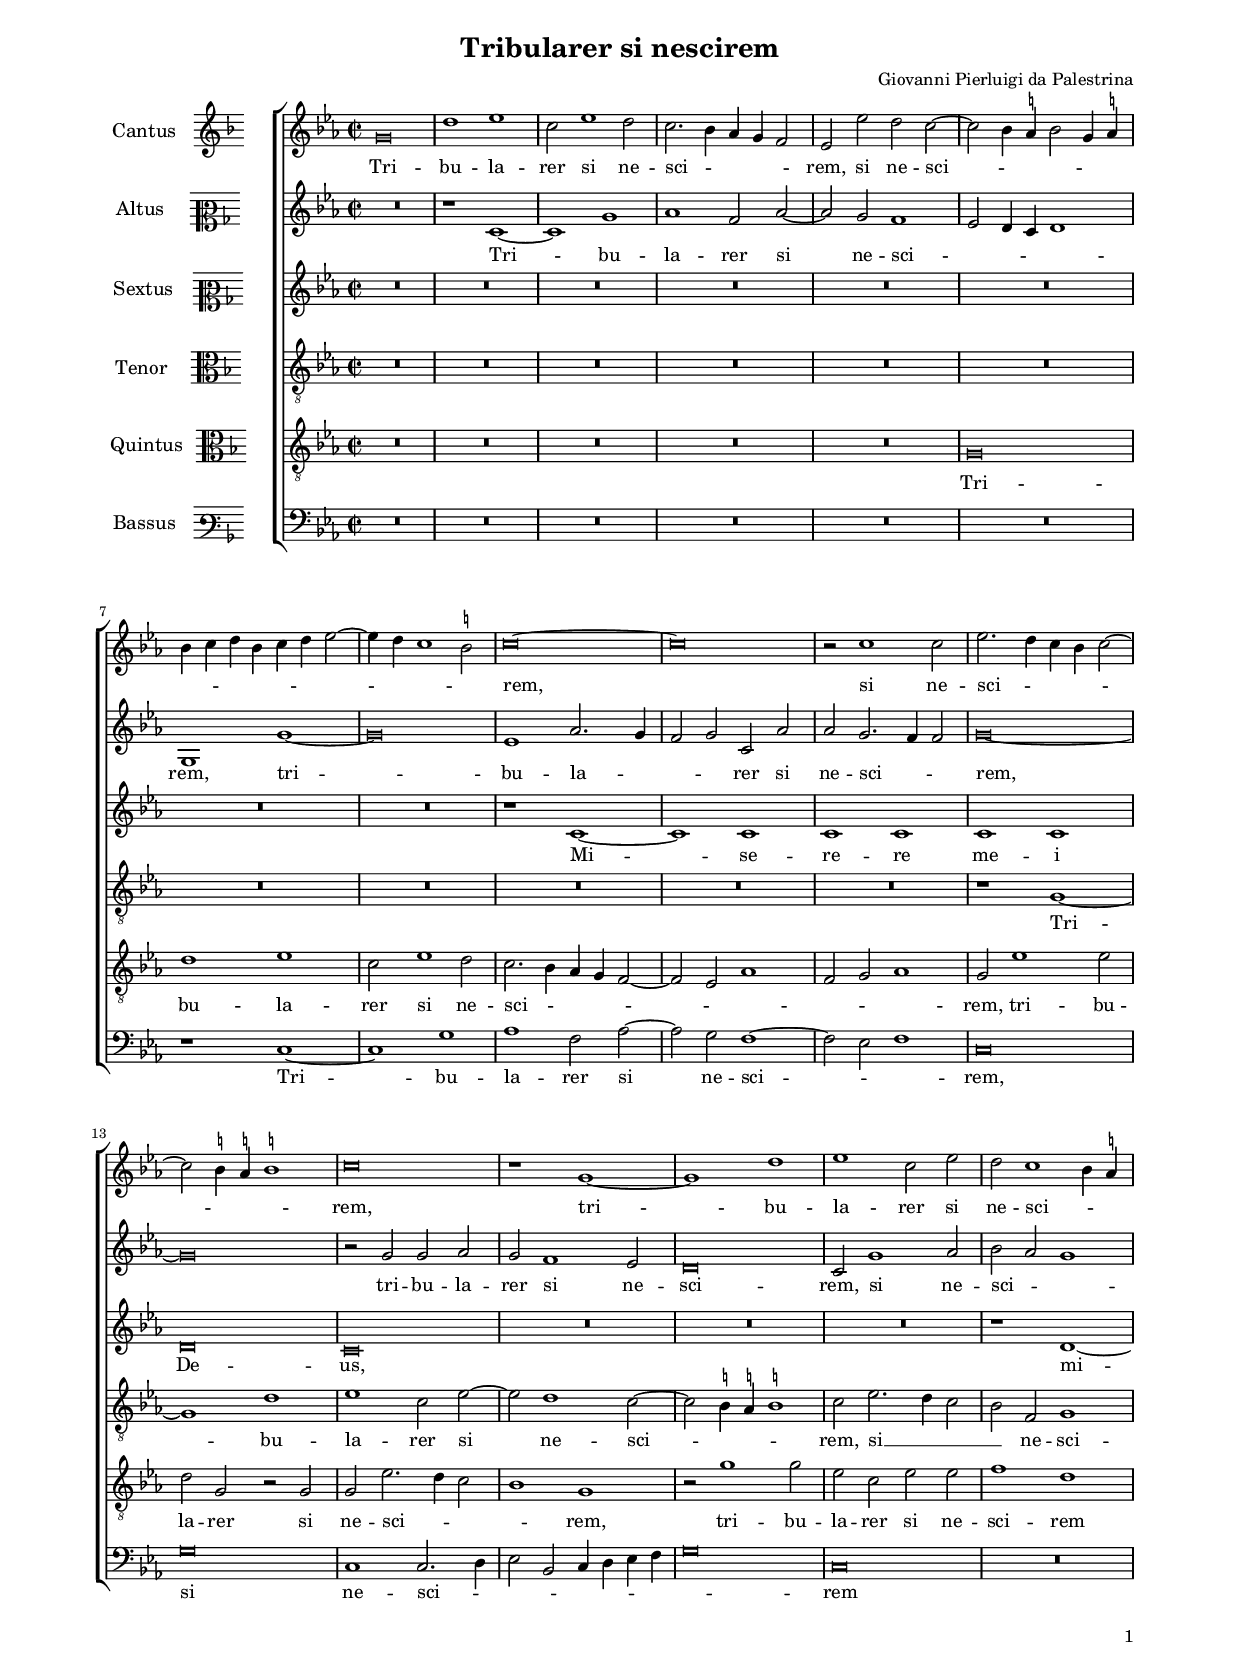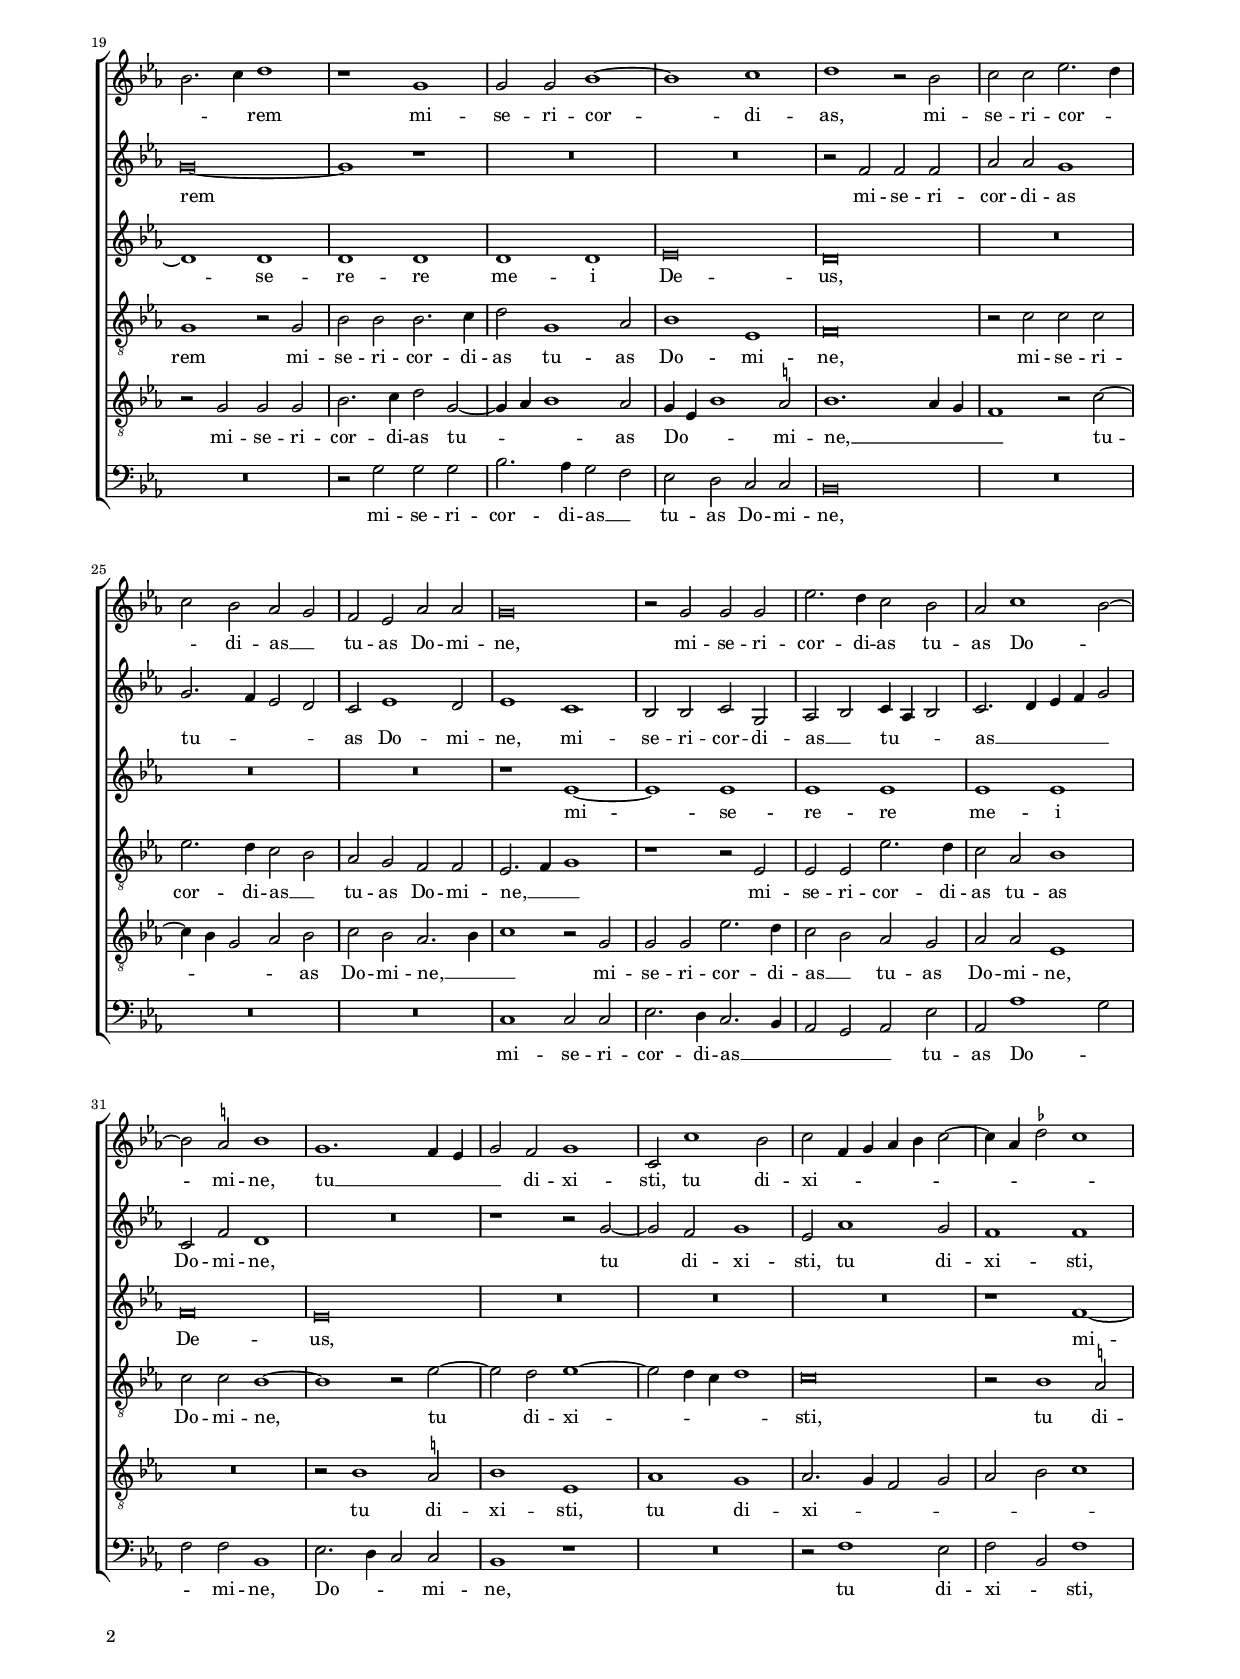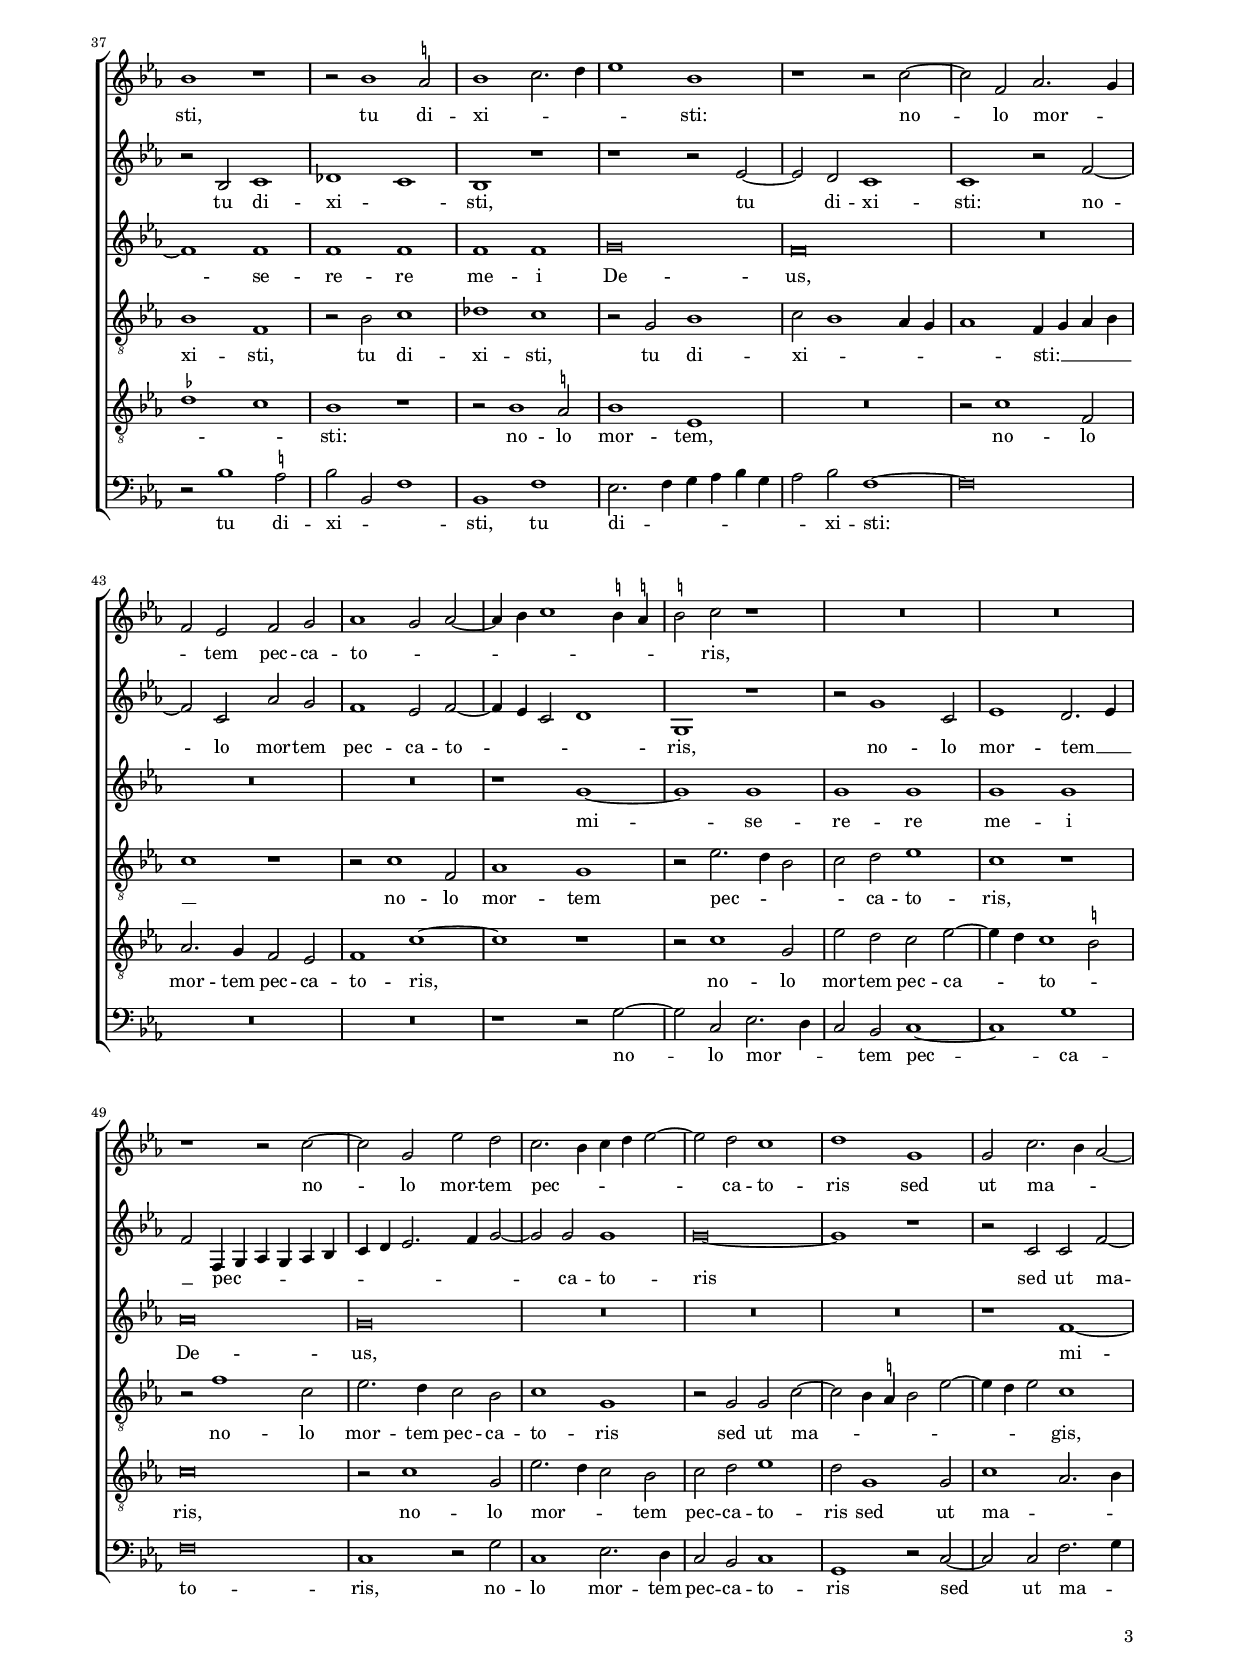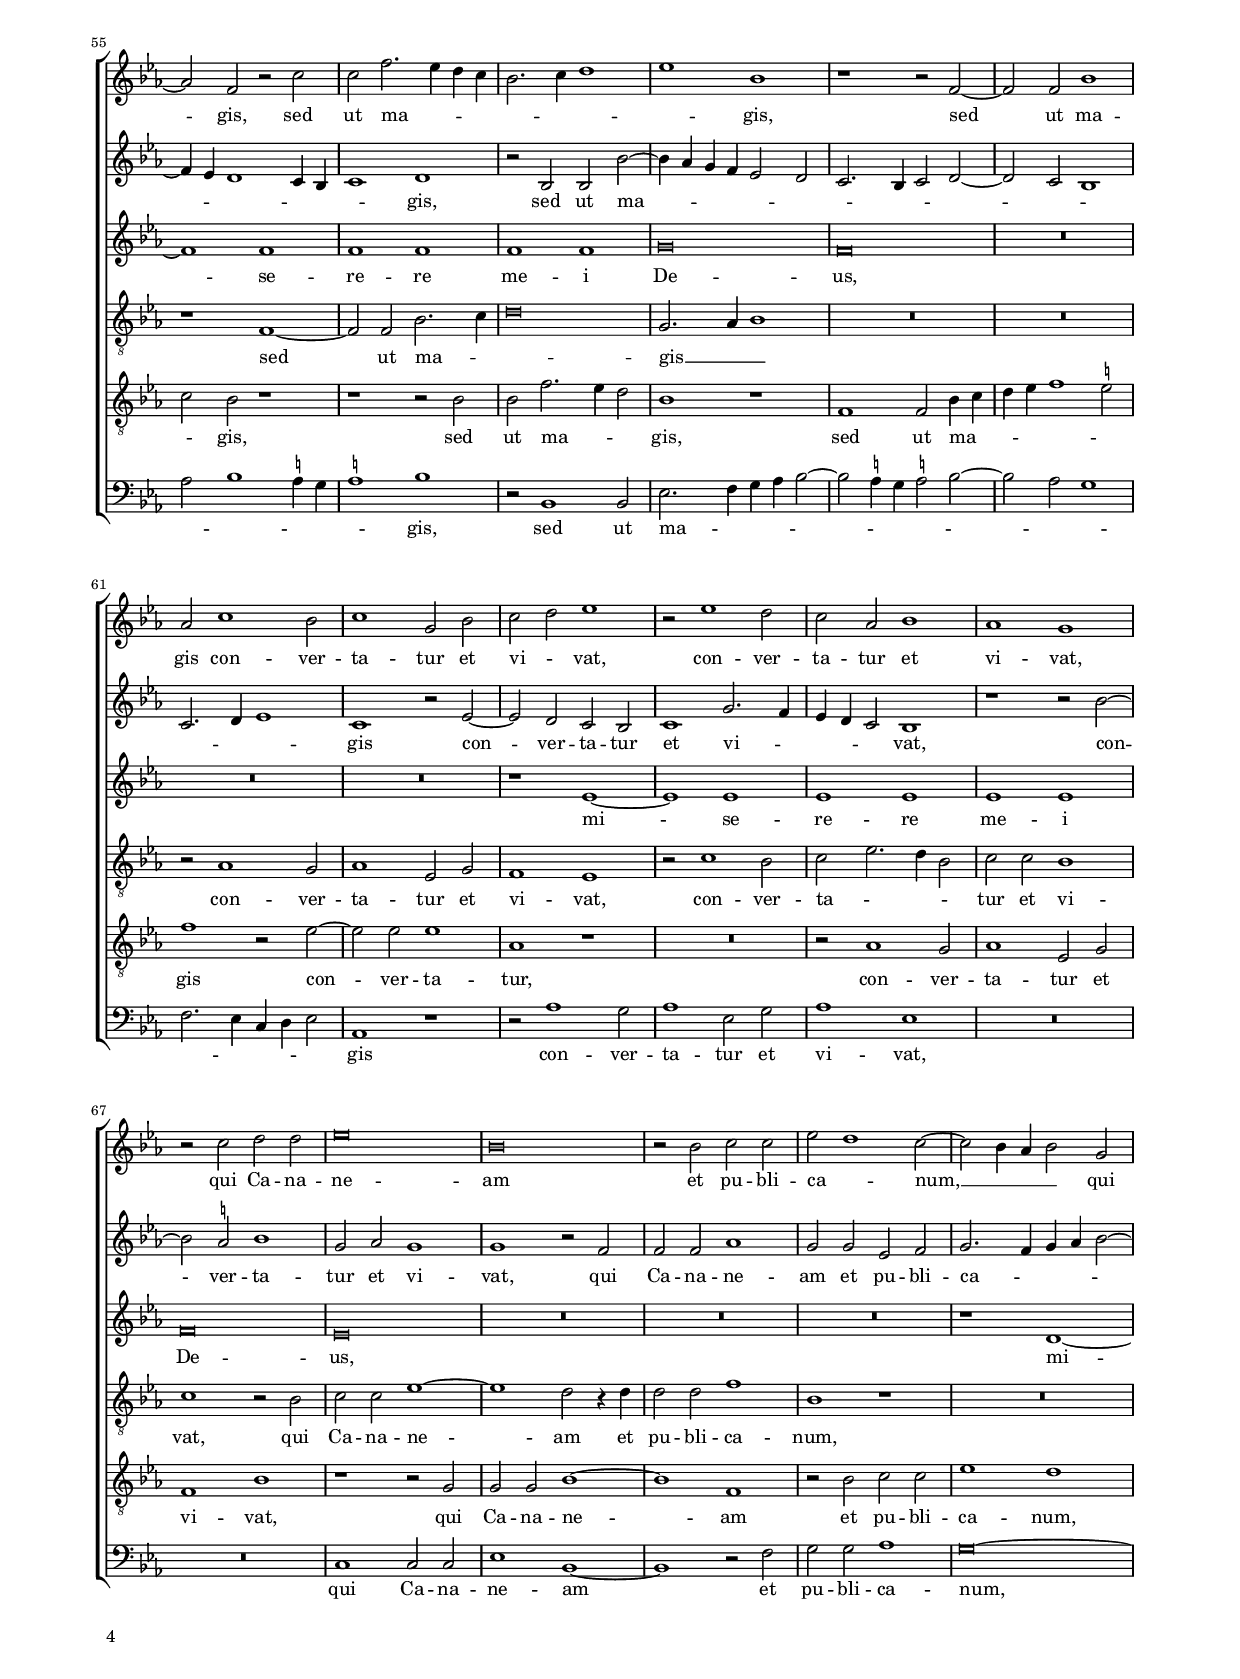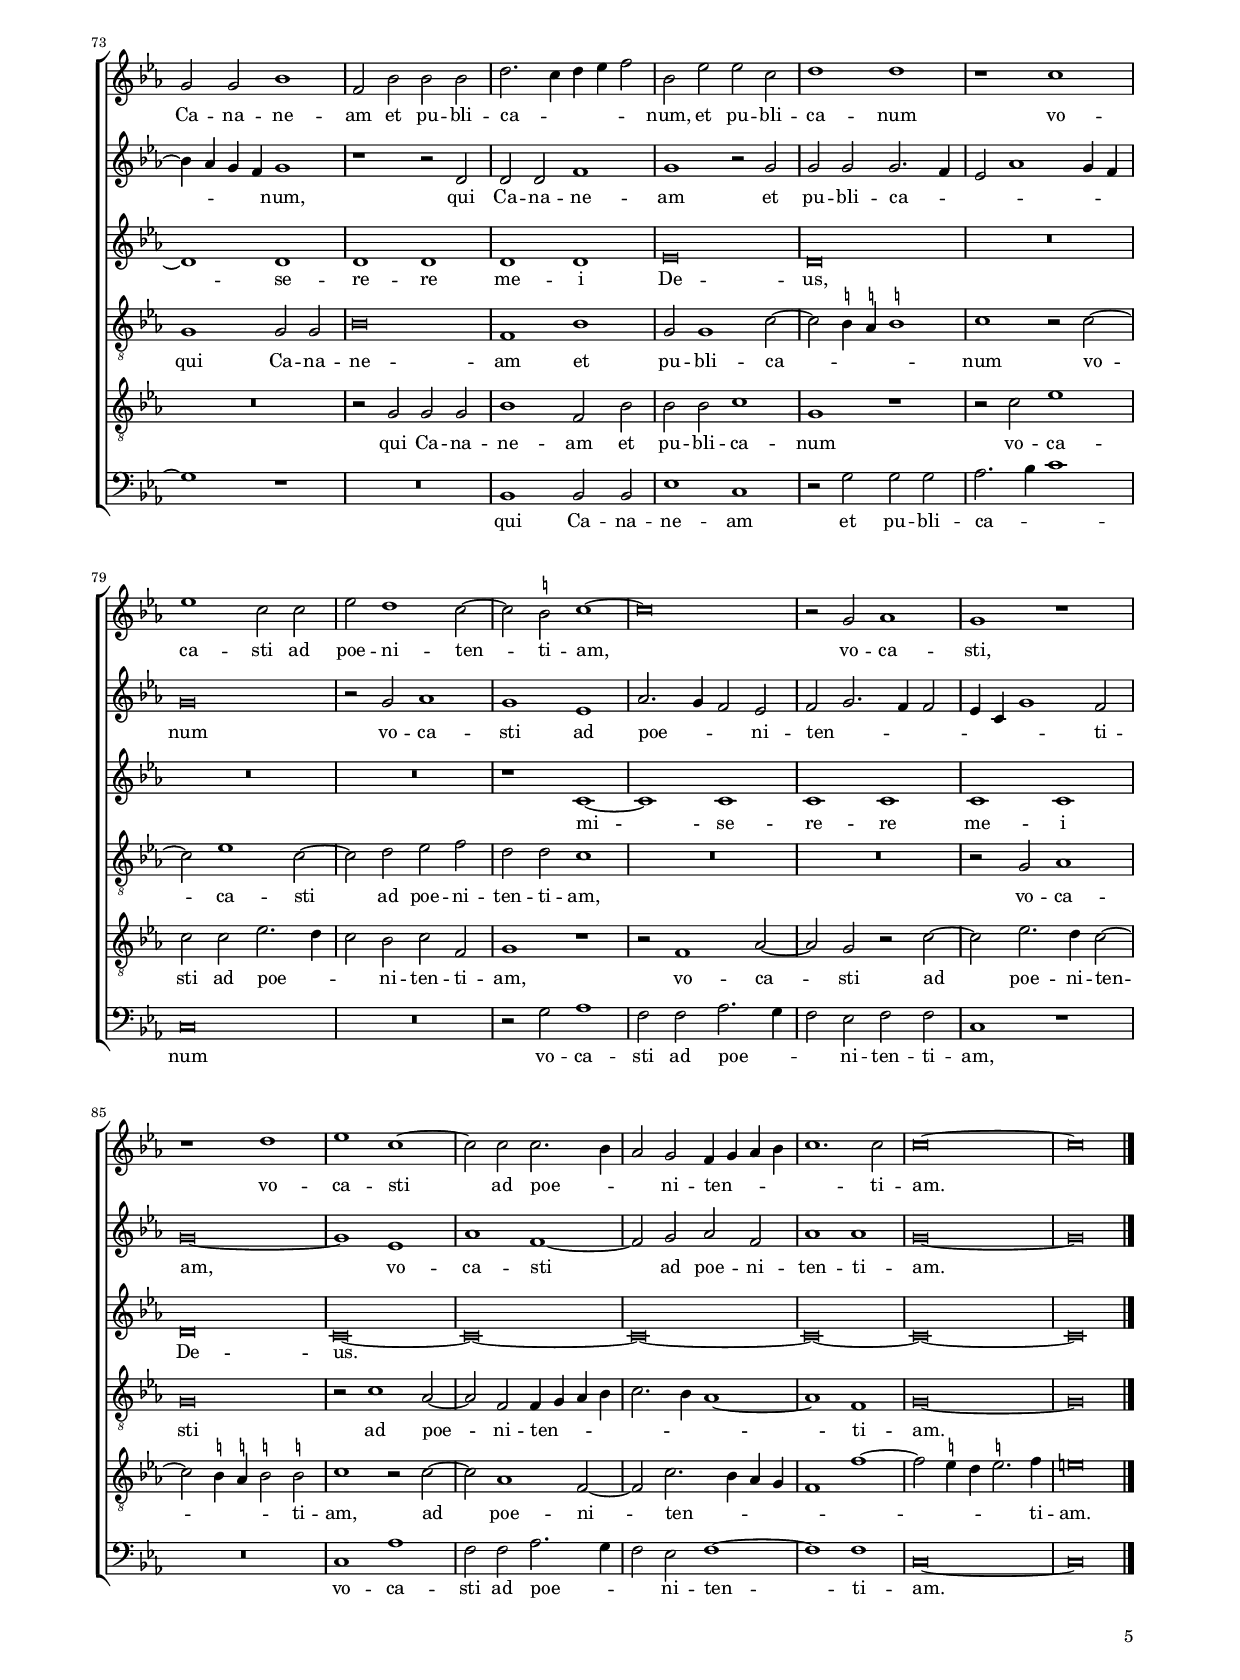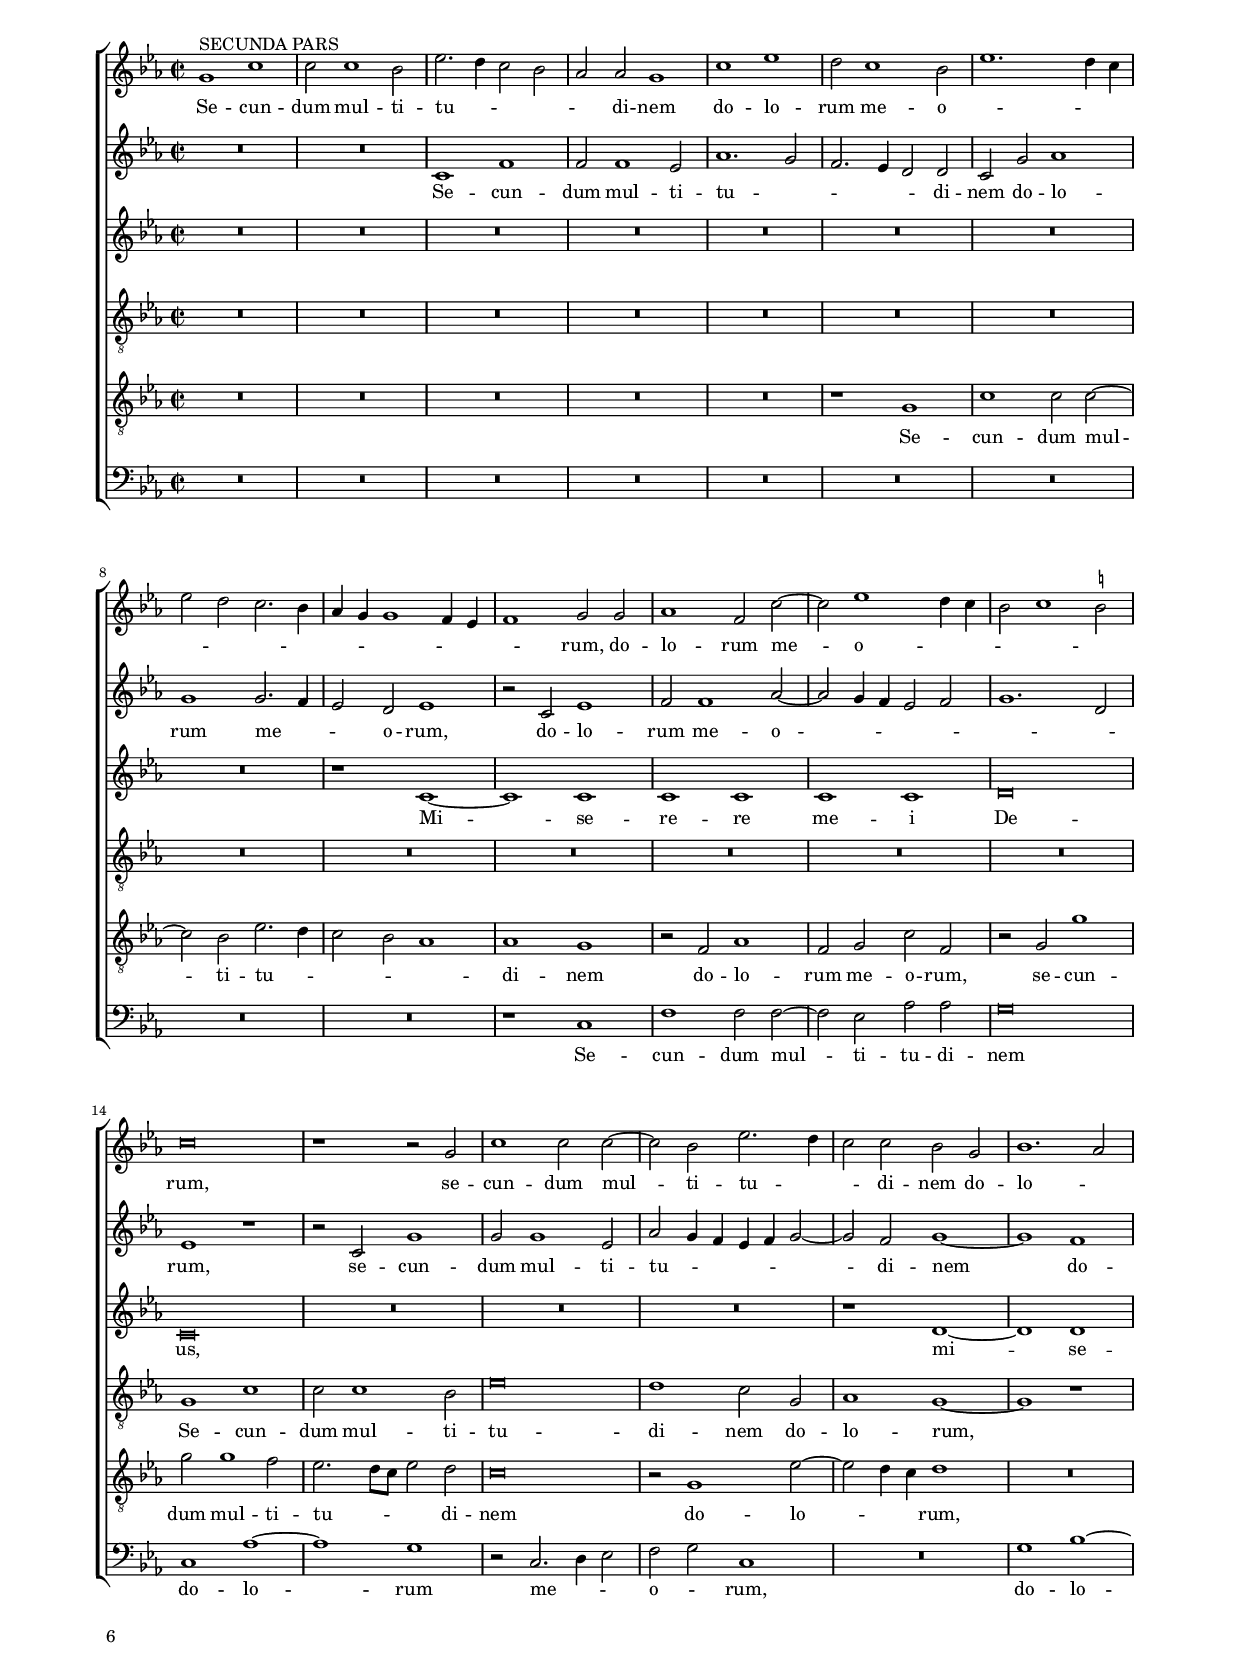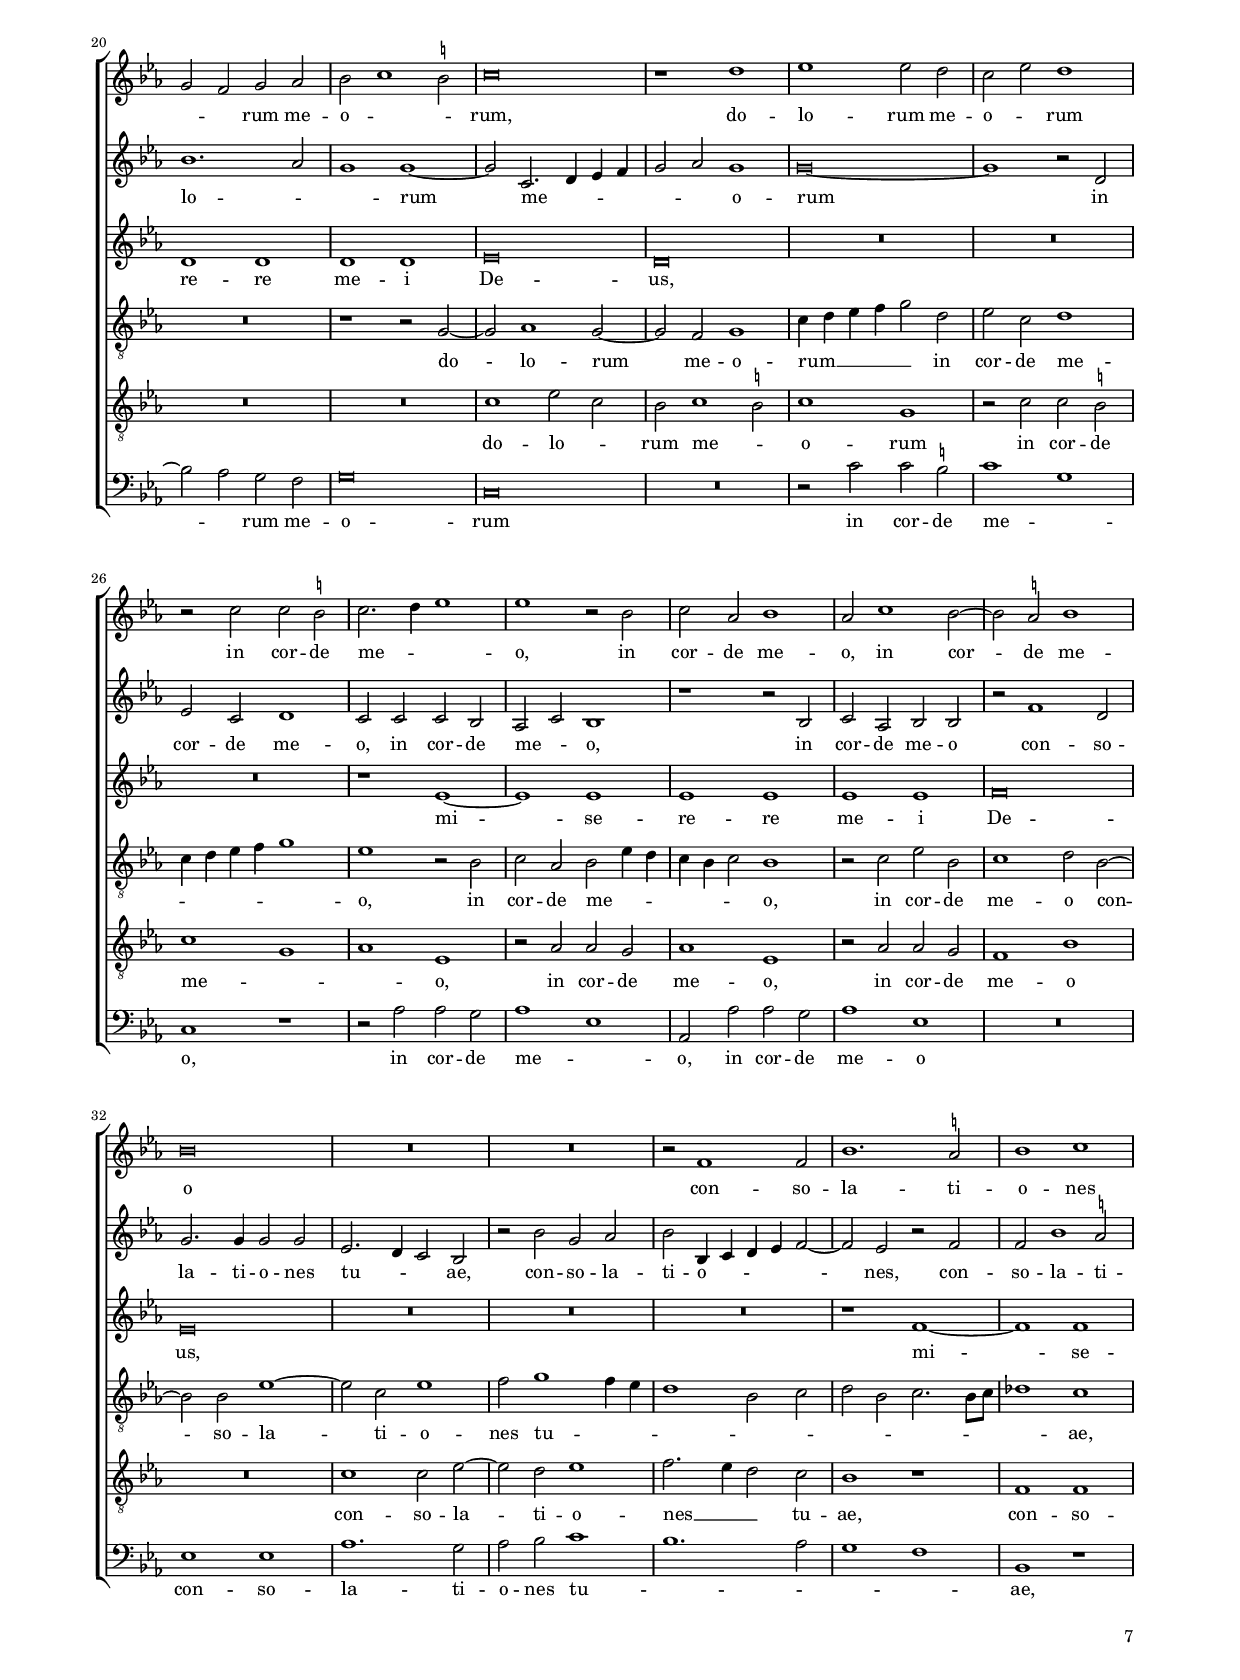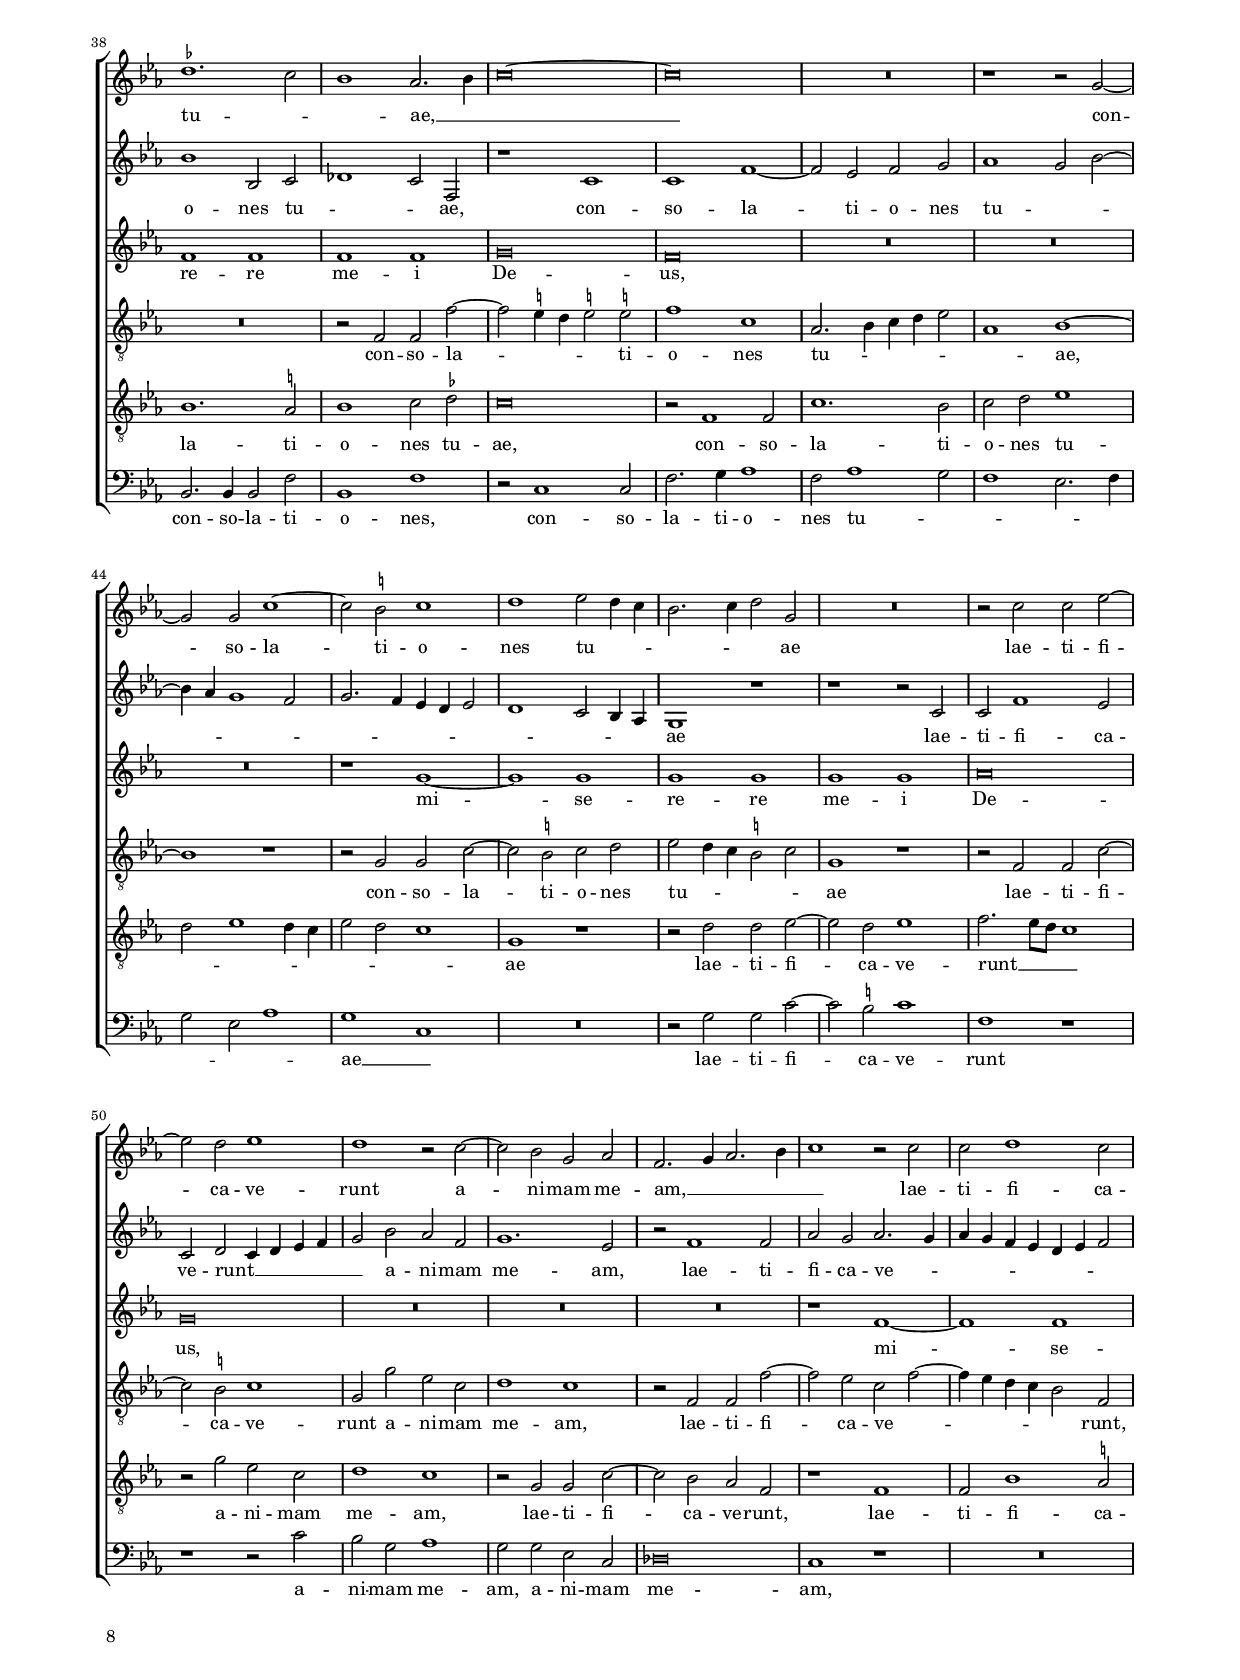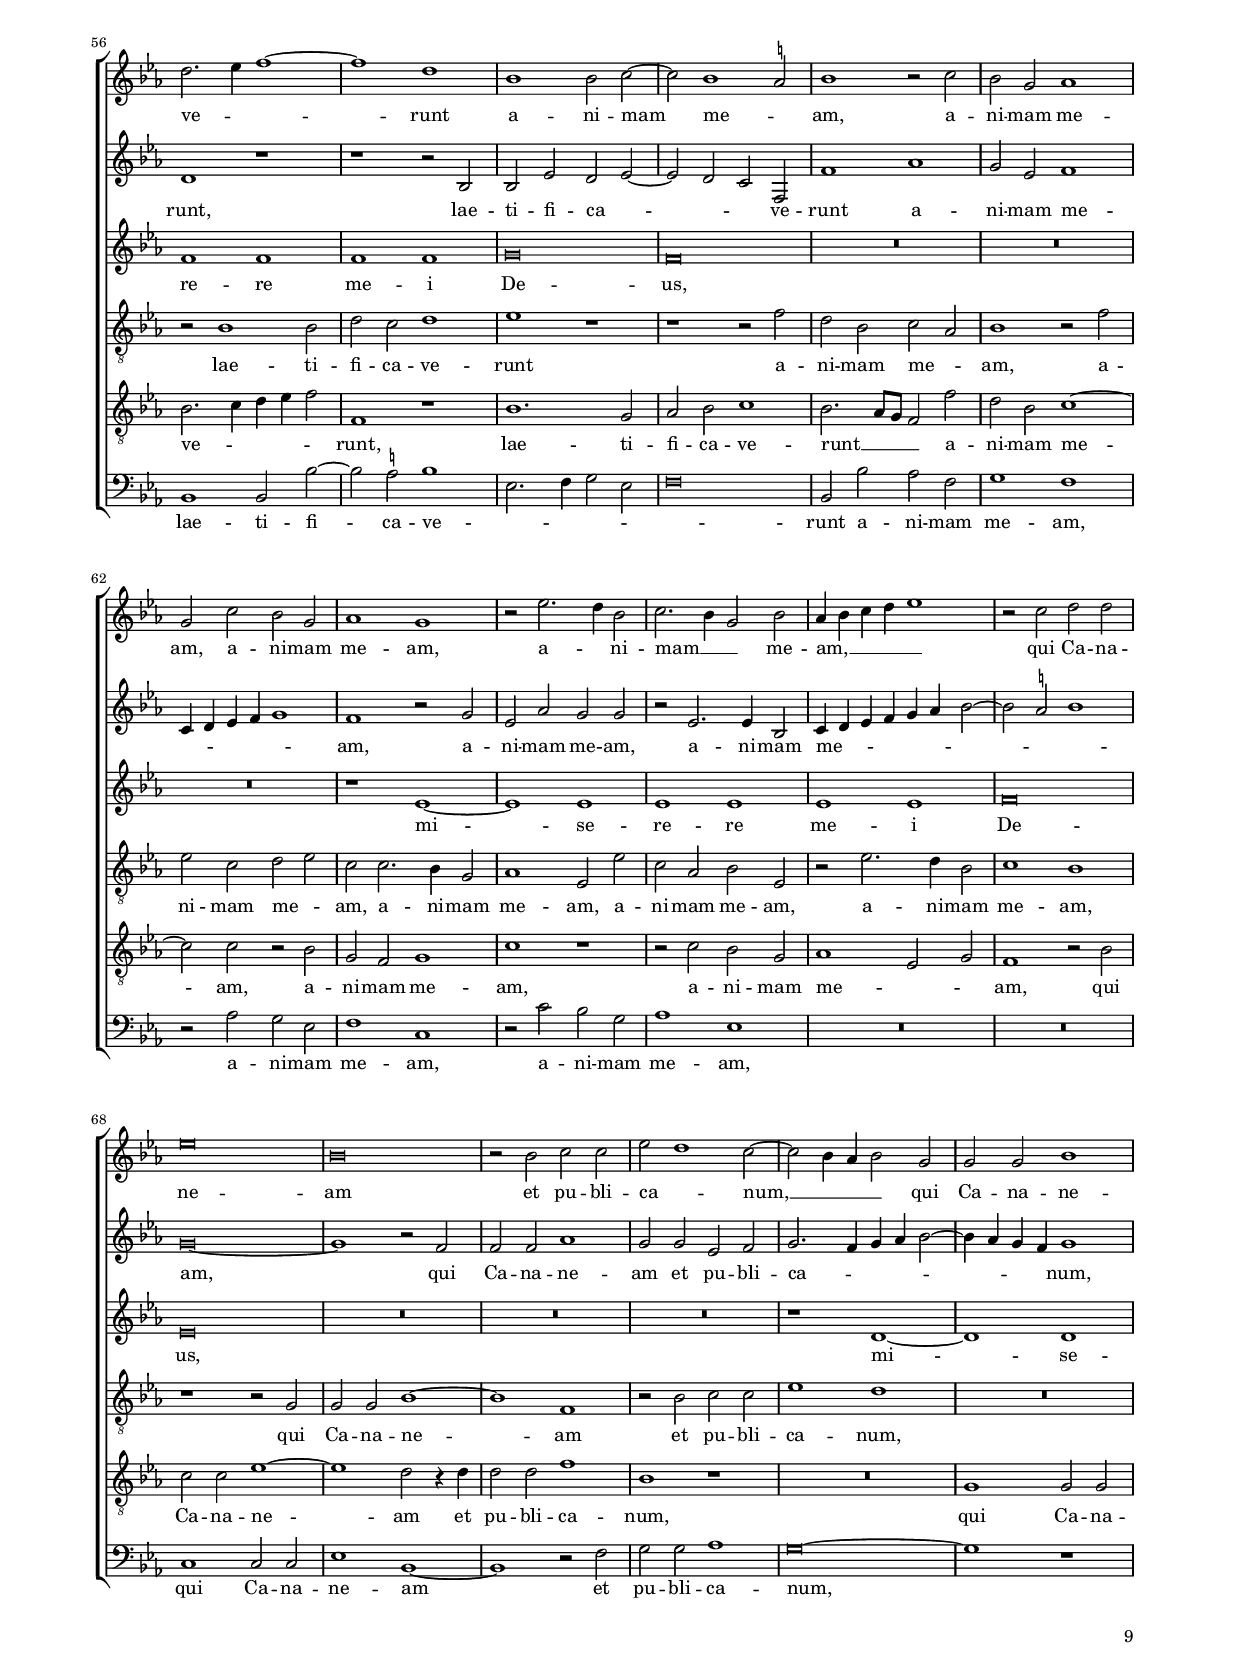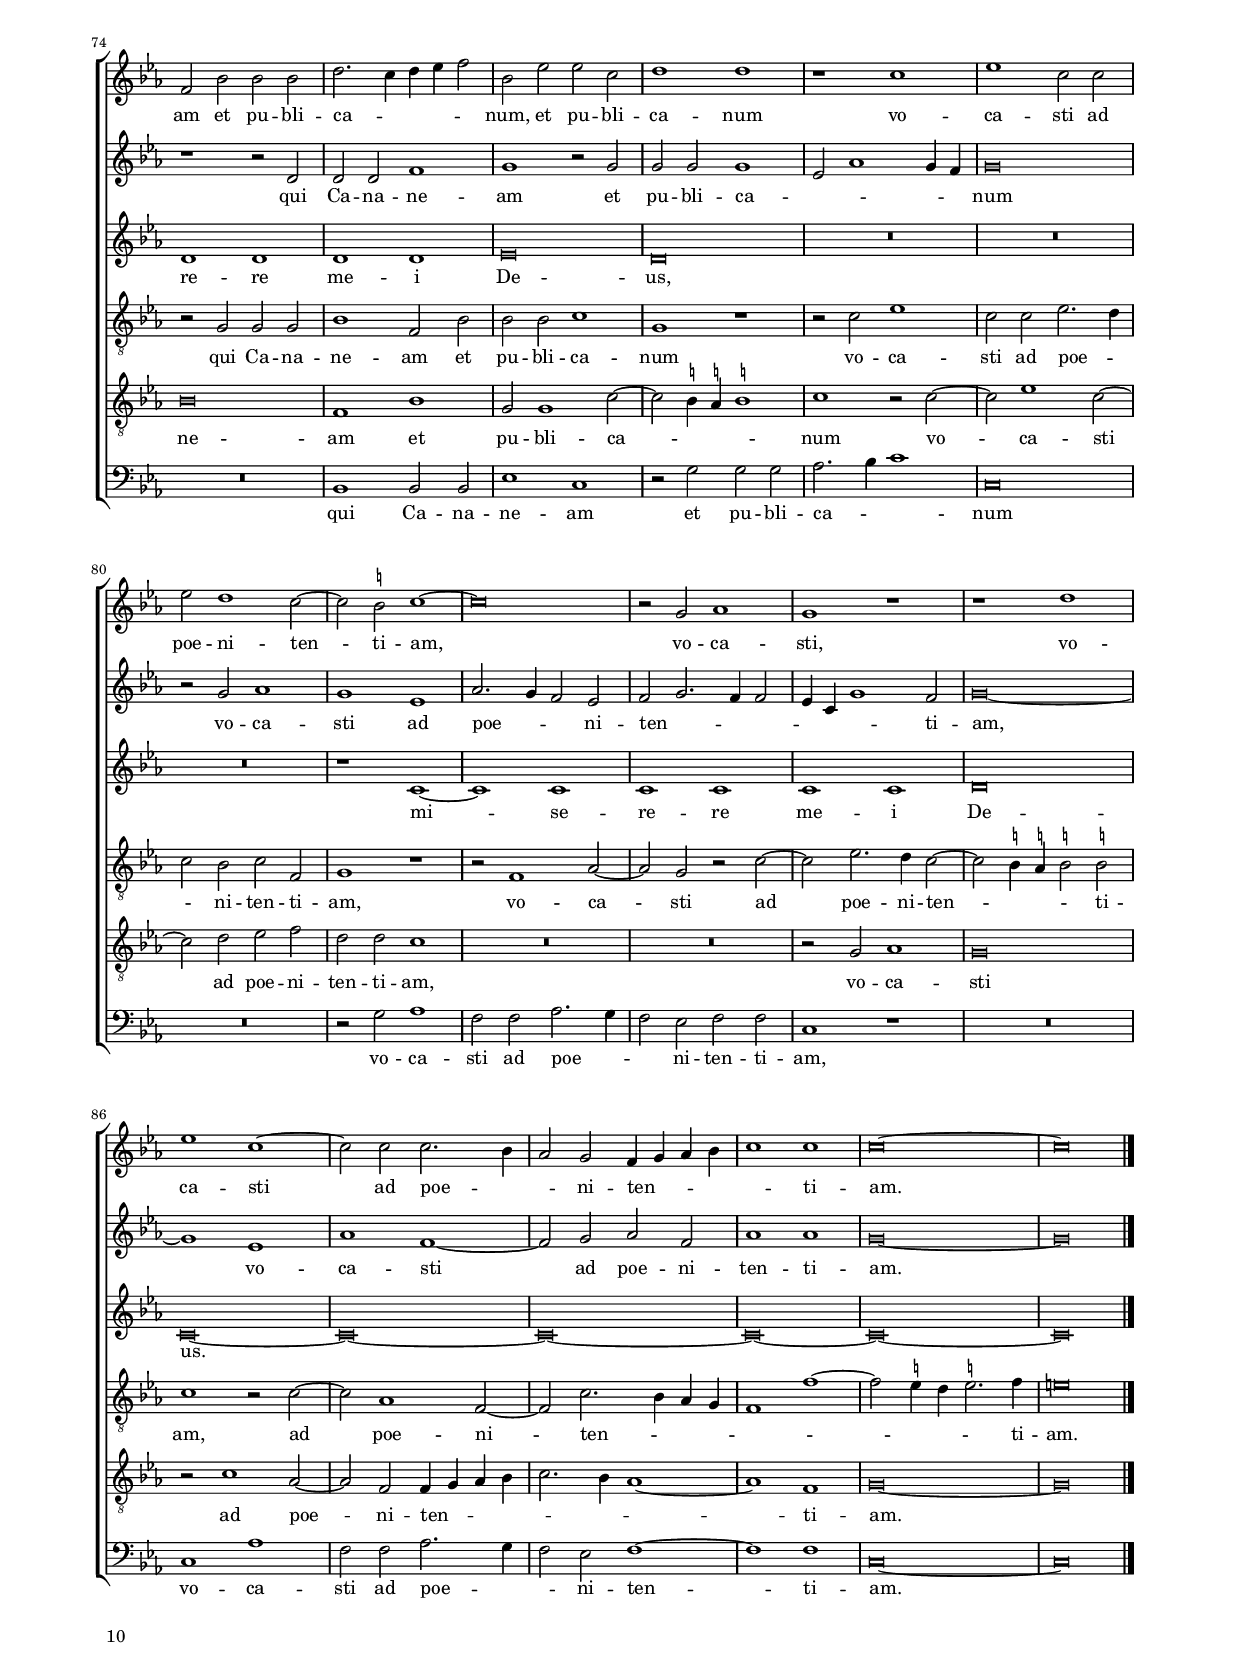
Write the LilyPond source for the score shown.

\header
{
  title="Tribularer si nescirem"
  composer="Giovanni Pierluigi da Palestrina"
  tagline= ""
}

\version "2.18.2"
\include "deutsch.ly"
#(set-global-staff-size 15)
% #(set-default-paper-size "letter")
#(ly:set-option 'point-and-click #f)


	ficta = { \once \set suggestAccidentals = ##t }
	
	forget = #(define-music-function (parser location music) (ly:music?) #{
		\accidentalStyle forget
		$music
		\accidentalStyle default
		#})

	m = \melisma
	me = \melismaEnd
 %	\mark \markup { \override #'(style . baroque) { \note  #"breve" #1 = \note #"breve." #1 } }


\paper
	{
	top-margin = 1.5 \cm
	bottom-margin = 0.9 \cm
	left-margin = 1.8 \cm
	right-margin = 1.8 \cm
	ragged-bottom = ##f
	ragged-last-bottom = ##t
	print-page-number = ##f
	score-system-spacing = #'((basic-distance . 17) (minimum-distance . 14) (padding . 5) (strechability . 250))
	system-system-spacing = #'((basic-distance . 17) (minimum-distance . 14) (padding . 5) (strechability . 250))
	systems-per-page = 3
        page-count = 10
%	min-systems-per-page = 3
        oddFooterMarkup=\markup   \fill-line { "" \fromproperty #'page:page-number-string }
        evenFooterMarkup=\markup  \fill-line { \fromproperty #'page:page-number-string "" }
        last-bottom-spacing = #'((basic-distance . 12) (minimum-distance . 7) (padding . 4))
	}

global = {
	\key f \major
	\time 2/2 \set Score.measureLength = #(ly:make-moment 2/1)
        \skip 1*182 \bar "|."
	% \time 3/1 \once \override Score.TimeSignature.style = #'single-digit \newSpacingSection
	}


incipitcantus = \markup { \score {
	{
	\set Staff.instrumentName = \markup { \fontsize #1 "Cantus" }
	\key f \major
	\clef violin
	s4 \bar ""
	}
	\layout  {
	raggedright = ##t
	indent = 1.6 \cm
	line-width = 2.2 \cm
	\context { \Staff \remove Time_signature_engraver }
	\override Staff.Clef.Y-extent = #'(0 . 0)
	}} \hspace #1 }

    
incipitaltus = \markup { \score {
	{
	\set Staff.instrumentName = \markup { \fontsize #1 "Altus" }
	\key f \major
	\clef mezzosoprano
	s4 \bar ""
	}
	\layout  {
	raggedright = ##t
	indent = 1.6 \cm
	line-width = 2.2 \cm
	\context { \Staff \remove Time_signature_engraver }
	\override Staff.Clef.Y-extent = #'(0 . 0)
	}} \hspace #1 }


incipitsextus = \markup { \score {
	{
	\set Staff.instrumentName = \markup { \fontsize #1 "Sextus" }
	\key f \major
	\clef mezzosoprano
	s4 \bar ""
	}
	\layout  {
	raggedright = ##t
	indent = 1.6 \cm
	line-width = 2.2 \cm
	\context { \Staff \remove Time_signature_engraver }
	\override Staff.Clef.Y-extent = #'(0 . 0)
	}} \hspace #1 }
      
    

incipittenor = \markup { \score {
	{
	\set Staff.instrumentName = \markup { \fontsize #1 "Tenor" }
	\key f \major
	\clef alto
	s4 \bar ""
	}
	\layout  {
	raggedright = ##t
	indent = 1.6 \cm
	line-width = 2.2 \cm
	\context { \Staff \remove Time_signature_engraver }
	\override Staff.Clef.Y-extent = #'(0 . 0)
	}} \hspace #1 }
      
      
incipitquintus = \markup { \score {
	{
	\set Staff.instrumentName = \markup { \fontsize #1 "Quintus" }
	\key f \major
	\clef alto
	s4 \bar ""
	}
	\layout  {
	raggedright = ##t
	indent = 1.6 \cm
	line-width = 2.2 \cm
	\context { \Staff \remove Time_signature_engraver }
	\override Staff.Clef.Y-extent = #'(0 . 0)
	}} \hspace #1 }
      
      
incipitbassus = \markup { \score {
	{
	\set Staff.instrumentName = \markup { \fontsize #1 "Bassus" }
	\key f \major
	\clef varbaritone
	s4 \bar ""
	}
	\layout  {
	raggedright = ##t
	indent = 1.6 \cm
	line-width = 2.2 \cm
	\context { \Staff \remove Time_signature_engraver }
	\override Staff.Clef.Y-extent = #'(0 . 0)
	}} \hspace #1 }


cantus =  \relative c''
	{
	a\breve
	e'1 f
	d2 f1 e2
	d2. c4 b a g2
%5
	f2 f' e d~ |
	d2 c4 \ficta h c2 a4 \ficta h!
	c4 d e c d e f2~
	f4 e d1 \ficta cis2
	d\breve~
%10
	d\breve |
	r2 d1 d2
	f2. e4 d c d2~
	d2 \ficta cis4 \ficta h \ficta cis!1
	d\breve
%15
	r1 a~ |
	a1 e'
	f1 d2 f
	e2 d1 c4 \ficta h
	c2. d4 e1
%20
	r1 a, |
	a2 a c1~
	c1 d
	e1 r2 c
	d2 d f2. e4
%25
	d2 c b a |
	g2 f b b
	a\breve
	r2 a a a
	f'2. e4 d2 c
%30
	b2 d1 c2~ |
	c2 \ficta h c1
	a1. g4 f
	a2 g a1
	d,2 d'1 c2
%35
	d2 g,4 a b c d2~ |
	d4 b \ficta es2 d1
	c1 r
	r2 c1 \ficta h2
	c1 d2. e4
%40
	f1 c |
	r1 r2 d~
	d2 g, b2. a4
	g2 f g a
	b1 a2 b~
%45
	b4 c d1 \ficta cis4 \ficta h |
	\ficta cis2 d r1
	R\breve
	R\breve
	r1 r2 d~
%50
	d2 a f' e |
	d2. c4 d e f2~
	f2 e d1
	e1 a,
	a2 d2. c4 b2~
%55
	b2 g r d' |
	d2 g2. f4 e d
	c2. d4 e1
	f1 c
	r1 r2 g~
%60
	g2 g c1 |
	b2 d1 c2
	d1 a2 c
	d2 e f1
	r2 f1 e2
%65
	d2 b c1 |
	b1 a
	r2 d e e
	f\breve
	c\breve
%70
	r2 c d d |
	f2 e1 d2~
	d2 c4 b c2 a
	a2 a c1
	g2 c c c
%75
	e2. d4 e f g2 |
	c,2 f f d
	e1 e
	r1 d
	f1 d2 d
%80
	f2 e1 d2~ |
	d2 \ficta cis d1~
	d\breve
	r2 a b1
	a1 r
%85
	r1 e' |
	f1 d~
	d2 d d2. c4
	b2 a g4 a b c
	d1. d2
%90
	d\breve~
	d\breve |
	}


altus = \relative c'
	{
	R\breve
	r1 d~
	d1 a'
	b1 g2 b~
%5
	b2 a g1 |
	f2 e4 d e1
	a,1 a'~
	a\breve
	f1 b2. a4
%10
	g2 a d, b' |
	b2 a2. g4 g2
	a\breve~
	a\breve
	r2 a a b
%15
	a2 g1 f2 |
	e\breve
	d2 a'1 b2
	c2 b a1
	a\breve~
%20
	a1 r |
	R\breve
	R\breve
	r2 g g g
	b2 b a1
%25
	a2. g4 f2 e |
	d2 f1 e2
	f1 d
	c2 c d a
	b2 c d4 b c2
%30
	d2. e4 f g a2 |
	d,2 g e1
	R\breve
	r1 r2 a~
	a2 g a1
%35
	f2 b1 a2 |
	g1 g
	r2 c, d1
	es1 d
	c1 r
%40
	r1 r2 f~ |
	f2 e d1
	d1 r2 g~
	g2 d b' a
	g1 f2 g~
%45
	g4 f d2 e1 |
	a,1 r
	r2 a'1 d,2
	f1 e2. f4
	g2 g,4 a b a b c
%50
	d4 e f2. g4 a2~ |
	a2 a a1
	a\breve~
	a1 r
	r2 d, d g~
%55
	g4 f e1 d4 c |
	d1 e
	r2 c c c'~
	c4 b a g f2 e
	d2. c4 d2 e~
%60
	e2 d c1 |
	d2. e4 f1
	d1 r2 f~
	f2 e d c
	d1 a'2. g4
%65
	f4 e d2 c1 |
	r1 r2 c'~
	c2 \ficta h c1
	a2 b a1
	a1 r2 g
%70
	g2 g b1 |
	a2 a f g
	a2. g4 a b c2~
	c4 b a g a1
	r1 r2 e
%75
	e2 e g1 |
	a1 r2 a
	a2 a a2. g4
	f2 b1 a4 g
	a\breve
%80
	r2 a b1 |
	a1 f
	b2. a4 g2 f
	g2 a2. g4 g2
	f4 d a'1 g2
%85
	a\breve~ |
	a1 f
	b1 g~
	g2 a b g
	b1 b
%90
	a\breve~
	a\breve |
	}


sextus =  \relative c'
        {
	R\breve
	R\breve
	R\breve
	R\breve
%5
	R\breve |
	R\breve
	R\breve
	R\breve
	r1 d~
%10
	d1 d |
	d1 d
	d1 d
	e\breve
	d\breve
%15
	R\breve |
	R\breve
	R\breve
	r1 e~
	e1 e
%20
	e1 e |
	e1 e
	f\breve
	e\breve
	R\breve
%25
	R\breve |
	R\breve
	r1 f~
	f1 f
	f1 f
%30
	f1 f |
	g\breve
	f\breve
	R\breve
	R\breve
%35
	R\breve |
	r1 g~
	g1 g
	g1 g
	g1 g
%40
	a\breve |
	g\breve
	R\breve
	R\breve
	R\breve
%45
	r1 a~ |
	a1 a
	a1 a
	a1 a
	b\breve
%50
	a\breve |
	R\breve
	R\breve
	R\breve
	r1 g~
%55
	g1 g |
	g1 g
	g1 g
	a\breve
	g\breve
%60
	R\breve |
	R\breve
	R\breve
	r1 f~
	f1 f
%65
	f1 f |
	f1 f
	g\breve
	f\breve
	R\breve
%70
	R\breve
	R\breve
	r1 e~
	e1 e
	e1 e
%75
	e1 e |
	f\breve
	e\breve
	R\breve
	R\breve
%80
	R\breve |
	r1 d~
	d1 d
	d1 d
	d1 d
%85
	e\breve
	d\breve~
	d\breve~
	d\breve~
	d\breve~
%90
	d\breve~ |
	d\breve |
	}


tenor =  \relative c'
	{
	R\breve
	R\breve
	R\breve
	R\breve
%5
	R\breve |
	R\breve
	R\breve
	R\breve
	R\breve
%10
	R\breve |
	R\breve
	r1 a~
	a1 e'
	f1 d2 f~
%15
	f2 e1 d2~ |
	d2 \ficta cis4 \ficta h \ficta cis!1
	d2 f2. e4 d2
	c2 g a1
	a1 r2 a
%20
	c2 c c2. d4 |
	e2 a,1 b2
	c1 f,
	g\breve
	r2 d' d d
%25
	f2. e4 d2 c |
	b2 a g g
	f2. g4 a1
	r1 r2 f
	f2 f f'2. e4
%30
	d2 b c1 |
	d2 d c1~
	c1 r2 f~
	f2 e f1~
	f2 e4 d e1
%35
	d\breve |
	r2 c1 \ficta h2
	c1 g
	r2 c d1
	es1 d
%40
	r2 a c1 |
	d2 c1 b4 a
	b1 g4 a b c
	d1 r
	r2 d1 g,2
%45
	b1 a |
	r2 f'2. e4 c2
	d2 e f1
	d1 r
	r2 g1 d2
%50
	f2. e4 d2 c |
	d1 a
	r2 a a d~
	d2 c4 \ficta h c2 f~
	f4 e f2 d1
%55
	r1 g,~ |
	g2 g c2. d4
	e\breve
	a,2. b4 c1
	R\breve
%60
	R\breve |
	r2 b1 a2
	b1 f2 a
	g1 f
	r2 d'1 c2
%65
	d2 f2. e4 c2 |
	d2 d c1
	d1 r2 c
	d2 d f1~
	f1 e2 r4 e
%70
	e2 e g1 |
	c,1 r
	R\breve
	a1 a2 a
	c\breve
%75
	g1 c |
	a2 a1 d2~
	d2 \ficta cis4 \ficta h \ficta cis!1
	d1 r2 d~
	d2 f1 d2~
%80
	d2 e f g |
	e2 e d1
	R\breve
	R\breve
	r2 a b1
%85
	a\breve |
	r2 d1 b2~
	b2 g g4 a b c
	d2. c4 b1~
	b1 g
%90
	a\breve~
	a\breve |
	}


quintus  =  \relative c'
	{
	R\breve
	R\breve
	R\breve
	R\breve
%5
	R\breve |
	a\breve
	e'1 f
	d2 f1 e2
	d2. c4 b a g2~
%10
	g2 f b1 |
	g2 a b1
	a2 f'1 f2
	e2 a, r a
	a2 f'2. e4 d2
%15
	c1 a |
	r2 a'1 a2
	f2 d f f
	g1 e
	r2 a, a a
%20
        c2. d4 e2 a,~ |
	a4 b c1 b2
	a4 f c'1 \ficta h2
	c1. b4 a
	g1 r2 d'~
%25
	d4 c a2 b c |
	d2 c b2. c4
	d1 r2 a
	a2 a f'2. e4
	d2 c b a
%30
	b2 b f1 |
	R\breve
	r2 c'1 \ficta h2
	c1 f,
	b1 a
%35
	b2. a4 g2 a |
	b2 c d1
	\ficta es1 d
	c1 r
	r2 c1 \ficta h2
%40
	c1 f, |
	R\breve
	r2 d'1 g,2
	b2. a4 g2 f
	g1 d'~
%45
	d1 r |
	r2 d1 a2
	f'2 e d f~
	f4 e d1 \ficta cis2
	d\breve
%50
	r2 d1 a2 |
	f'2. e4 d2 c
	d2 e f1
	e2 a,1 a2
	d1 b2. c4
%55
	d2 c r1 |
	r1 r2 c
	c2 g'2. f4 e2
	c1 r
	g1 g2 c4 d
%60
	e4 f g1 \ficta fis2 |
	g1 r2 f~
	f2 f f1
	b,1 r
	R\breve
%65
	r2 b1 a2 |
	b1 f2 a
	g1 c
	r1 r2 a
	a2 a c1~
%70
	c1 g |
	r2 c d d
	f1 e
	R\breve
	r2 a, a a
%75
	c1 g2 c |
	c2 c d1
	a1 r
	r2 d f1
	d2 d f2. e4
%80
	d2 c d g, |
	a1 r
	r2 g1 b2~
	b2 a r d~
	d2 f2. e4 d2~
%85
	d2 \ficta cis4 \ficta h \ficta cis!2 \ficta cis! |
	d1 r2 d~
	d2 b1 g2~
	g2 d'2. c4 b a
	g1 g'~
%90
	g2 \ficta fis4 e \ficta fis!2. g4 |
	fis\breve |
	}


bassus  =  \relative c
	{
	R\breve
	R\breve
	R\breve
	R\breve
%5
	R\breve |
	R\breve
	r1 d~
	d1 a'
	b1 g2 b~
%10
	b2 a g1~ |
	g2 f g1
	d\breve
	a'\breve
	d,1 d2. e4
%15
	f2 c d4 e f g |
	a\breve
	d,\breve
	R\breve
	R\breve
%20
	r2 a' a a |
	c2. b4 a2 g
	f2 e d d
	c\breve
	R\breve
%25
	R\breve |
	R\breve
	d1 d2 d
	f2. e4 d2. c4
	b2 a b f'
%30
	b,2 b'1 a2 |
	g2 g c,1
	f2. e4 d2 d
	c1 r
	R\breve
%35
	r2 g'1 f2 |
	g2 c, g'1
	r2 c1 \ficta h2
	c2 c, g'1
	c,1 g'
%40
	f2. g4 a b c a |
	b2 c g1~
	g\breve
	R\breve
	R\breve
%45
	r1 r2 a~ |
	a2 d, f2. e4
	d2 c d1~
	d1 a'
	g\breve
%50
	d1 r2 a' |
	d,1 f2. e4
	d2 c d1
	a1 r2 d~
	d2 d g2. a4
%55
	b2 c1 \ficta h4 a |
	\ficta h1 c
	r2 c,1 c2
	f2. g4 a b c2~
	c2 \ficta h4 a \ficta h!2 c~
%60
	c2 b a1 |
	g2. f4 d e f2
	b,1 r
	r2 b'1 a2
	b1 f2 a
%65
	b1 f |
	R\breve
	R\breve
	d1 d2 d
	f1 c~
%70
	c1 r2 g' |
	a2 a b1
	a\breve~
	a1 r
	R\breve
%75
	c,1 c2 c |
	f1 d
	r2 a' a a
	b2. c4 d1
	d,\breve
%80
	R\breve |
	r2 a' b1
	g2 g b2. a4
	g2 f g g
	d1 r
%85
	R\breve |
	d1 b'
	g2 g b2. a4
	g2 f g1~
	g1 g
%90
	d\breve~
	d\breve |
	}


lyricscantus = \lyricmode {
	Tri -- bu -- la -- rer si ne -- sci -- _ _ _ _ rem,
        si ne -- sci -- _ _ _ _ _ _ _ _ _ _ _ _ _ _ _ rem,
        si ne -- sci -- _ _ _ _ _ _ _ rem,
        tri -- bu -- la -- rer si ne -- sci -- _ _ _ _ rem
        mi -- se -- ri -- cor -- di -- as,
        mi -- se -- ri -- cor -- _ _ di -- as __ _ tu -- as Do -- mi -- ne,
        mi -- se -- ri -- cor -- di -- as tu -- as Do -- _ mi -- ne,
        tu __ _ _ _ di -- xi -- sti,
        tu di -- xi -- _ _ _ _ _ _ _ _ sti,
        tu di -- xi -- _ _ _ sti:
        no -- lo mor -- _ _ tem pec -- ca -- to -- _ _ _ _ _ _ _ ris,
        no -- lo mor -- tem pec -- _ _ _ _ ca -- to -- ris
        sed ut ma -- _ _ gis,
        sed ut ma -- _ _ _ _ _ _ _ gis,
        sed ut ma -- gis
        con -- ver -- ta -- tur et vi -- _ vat,
        con -- ver -- ta -- tur et vi -- vat,
        qui Ca -- na -- ne -- am et pu -- bli -- ca -- _ num, __ _ _ _
        qui Ca -- na -- ne -- am et pu -- bli -- ca -- _ _ _ _ num,
        et pu -- bli -- ca -- num
        vo -- ca -- sti ad poe -- ni -- ten -- ti -- am,
        vo -- ca -- sti,
        vo -- ca -- sti ad poe -- _ _ ni -- ten -- _ _ _ _ ti -- am.
	}


lyricsaltus = \lyricmode {
	Tri -- bu -- la -- rer si ne -- sci -- _ _ _ _ rem,
        tri -- bu -- la -- _ _ _ rer si ne -- sci -- _ _ rem,
        tri -- bu -- la -- rer si ne -- sci -- rem,
        si ne -- sci -- _ _ rem
        mi -- se -- ri -- cor -- di -- as tu -- _ _ _ as Do -- mi -- ne,
        mi -- se -- ri -- cor -- di -- as __ _ tu -- _ _ as __ _ _ _ _ Do -- mi -- ne,
        tu di -- xi -- sti,
        tu di -- xi -- sti,
        tu di -- xi -- _ sti,
        tu di -- xi -- sti:
        no -- lo mor -- tem pec -- ca -- to -- _ _ _ ris,
        no -- lo mor -- tem __ _ _ pec -- _ _ _ _ _ _ _ _ _ _ ca -- to -- ris
        sed ut ma -- _ _ _ _ _ gis,
        sed ut ma -- _ _ _ _ _ _ _ _ _ _ _ _ _ _ gis
        con -- ver -- ta -- tur et vi -- _ _ _ _ vat,
        con -- ver -- ta -- tur et vi -- vat,
        qui Ca -- na -- ne -- am et pu -- bli -- ca -- _ _ _ _ _ _ _ num,
        qui Ca -- na -- ne -- am et pu -- bli -- ca -- _ _ _ _ _ num
        vo -- ca -- sti ad poe -- _ _ ni -- ten -- _ _ _ _ _ _ ti -- am,
        vo -- ca -- sti ad poe -- ni -- ten -- ti -- am.
	}
	
	
lyricssextus = \lyricmode {
	Mi -- se -- re -- re me -- i De -- us,
        mi -- se -- re -- re me -- i De -- us,
        mi -- se -- re -- re me -- i De -- us,
        mi -- se -- re -- re me -- i De -- us,
        mi -- se -- re -- re me -- i De -- us,
        mi -- se -- re -- re me -- i De -- us,
        mi -- se -- re -- re me -- i De -- us,
        mi -- se -- re -- re me -- i De -- us,
        mi -- se -- re -- re me -- i De -- us.
	}


lyricstenor = \lyricmode {
	Tri -- bu -- la -- rer si ne -- sci -- _ _ _ rem,
        si __ _ _ _ ne -- sci -- rem
        mi -- se -- ri -- cor -- di -- as tu -- as Do -- mi -- ne,
        mi -- se -- ri -- cor -- di -- as __ _ tu -- as Do -- mi -- ne, __ _ _
        mi -- se -- ri -- cor -- di -- as tu -- as Do -- mi -- ne,
        tu di -- xi -- _ _ _ sti,
        tu di -- xi -- sti,
        tu di -- xi -- sti,
        tu di -- xi -- _ _ _ _ sti: __ _ _ _ _
        no -- lo mor -- tem pec -- _ _ _ ca -- to -- ris,
        no -- lo mor -- tem pec -- ca -- to -- ris
        sed ut ma -- _ _ _ _ _ _ gis,
        sed ut ma -- _ _ gis __ _ _
        con -- ver -- ta -- tur et vi -- vat,
        con -- ver -- ta -- _ _ _ tur et vi -- vat,
        qui Ca -- na -- ne -- am et pu -- bli -- ca -- num,
        qui Ca -- na -- ne -- am et pu -- bli -- ca -- _ _ _ num
        vo -- ca -- sti ad poe -- ni -- ten -- ti -- am,
        vo -- ca -- sti ad poe -- ni -- ten -- _ _ _ _ _ _ ti -- am.
	}


lyricsquintus = \lyricmode {
	Tri -- bu -- la -- rer si ne -- sci -- _ _ _ _ _ _ _ _ _ rem,
        tri -- bu -- la -- rer si ne -- sci -- _ _ _ rem,
        tri -- bu -- la -- rer si ne -- sci -- rem
        mi -- se -- ri -- cor -- di -- as tu -- _ _ as Do -- _ _ mi -- ne, __ _ _ _
        tu -- _ _ _ as Do -- mi -- ne, __ _ _
        mi -- se -- ri -- cor -- di -- as __ _ tu -- as Do -- mi -- ne,
        tu di -- xi -- sti,
        tu di -- xi -- _ _ _ _ _ _ _ _ sti:
        no -- lo mor -- tem,
        no -- lo mor -- tem pec -- ca -- to -- ris,
        no -- lo mor -- tem pec -- ca -- _ to -- _ ris,
        no -- lo mor -- _ _ tem pec -- ca -- to -- ris
        sed ut ma -- _ _ _ gis,
        sed ut ma -- _ _ gis,
        sed ut ma -- _ _ _ _ _ gis
        con -- ver -- ta -- tur,
        con -- ver -- ta -- tur et vi -- vat,
        qui Ca -- na -- ne -- am et pu -- bli -- ca -- num,
        qui Ca -- na -- ne -- am et pu -- bli -- ca -- num
        vo -- ca -- sti ad poe -- _ _ ni -- ten -- ti -- am,
        vo -- ca -- sti ad poe -- ni -- ten -- _ _ _ ti -- am,
        ad poe -- ni -- ten -- _ _ _ _ _ _ _ _ ti -- am.
	}


lyricsbassus = \lyricmode {
	Tri -- bu -- la -- rer si ne -- sci -- _ _ rem,
        si ne -- sci -- _ _ _ _ _ _ _ _ rem
        mi -- se -- ri -- cor -- di -- as __ _ tu -- as Do -- mi -- ne,
        mi -- se -- ri -- cor -- di -- as __ _ _ _ _ tu -- as Do -- _ _ mi -- ne,
        Do -- _ _ mi -- ne,
        tu di -- xi -- _ sti,
        tu di -- xi -- _ _ sti,
        tu di -- _ _ _ _ _ _ xi -- sti:
        no -- lo mor -- _ _ tem pec -- ca -- to -- ris,
        no -- lo mor -- tem pec -- ca -- to -- ris
        sed ut ma -- _ _ _ _ _ _ gis,
        sed ut ma -- _ _ _ _ _ _ _ _ _ _ _ _ _ _ _ gis
        con -- ver -- ta -- tur et vi -- vat,
        qui Ca -- na -- ne -- am et pu -- bli -- ca -- num,
        qui Ca -- na -- ne -- am et pu -- bli -- ca -- _ _ num
        vo -- ca -- sti ad poe -- _ _ ni -- ten -- ti -- am,
        vo -- ca -- sti ad poe -- _ _ ni -- ten -- ti -- am.
	}


\score
{  
	\transpose f es {
	\new ChoirStaff \with { \override StaffGrouper.staff-staff-spacing.basic-distance = #12 }
	<<

	\new Staff << \global
	\new Voice="v1" {
		\set Staff.instrumentName=\incipitcantus
		\set Staff.midiInstrument = "reed organ"
		\clef "treble"
		\cantus }
	\new Lyrics \lyricsto "v1" {\lyricscantus }
	>>


	\new Staff << \global
	\new Voice="v2" {
		\set Staff.instrumentName=\incipitaltus
		\set Staff.midiInstrument = "reed organ"
		\clef "treble" 
		\altus}
	\new Lyrics \lyricsto "v2" {\lyricsaltus }
	>>


	\new Staff << \global
	\new Voice="v6" {
		\set Staff.instrumentName=\incipitsextus
		\set Staff.midiInstrument = "reed organ"
		\clef "treble" 
		\sextus}
	\new Lyrics \lyricsto "v6" {\lyricssextus }
	>>
        

	\new Staff << \global
	\new Voice="v3" {
		\set Staff.instrumentName=\incipittenor
		\set Staff.midiInstrument = "reed organ"
		\clef "G_8"
		\tenor }
	\new Lyrics \lyricsto "v3" {\lyricstenor }
	>>


	\new Staff << \global
	\new Voice="v5" {
		\set Staff.instrumentName=\incipitquintus
		\set Staff.midiInstrument = "reed organ"
		\clef "G_8"
		\quintus}
	\new Lyrics \lyricsto "v5" {\lyricsquintus }
	>>


	\new Staff << \global
	\new Voice="v4" {
		\set Staff.instrumentName=\incipitbassus
		\set Staff.midiInstrument = "reed organ"
		\clef "bass" 
		\bassus }
	\new Lyrics \lyricsto "v4" {\lyricsbassus}
	>>

	>>
	} % transpose

	\layout
	{
	indent = 3 \cm
%	\context { \Lyrics \override VerticalAxisGroup.nonstaff-relatedstaff-spacing.padding = #2 }
%	\context { \Lyrics \override LyricText.font-size = #1 }	
	\context { \Staff \override TimeSignature.break-visibility = #end-of-line-invisible }
%	\context { \Staff \override InstrumentName.X-offset = #'-25 }
	\context { \Voice \override Slur.transparent = ##t }
%	\context { \Voice \override AccidentalSuggestion.avoid-slur = #'ignore }
%	\context { \Voice \override AccidentalSuggestion.outside-staff-priority = ##f }
	\context { \Score \override BarNumber.padding = #2 }
	\context { \Voice \override NoteHead.style = #'baroque }
	}

\midi
	{
    	\tempo 2 = 90
	}

}

%%%%%%%%%%%%%%%%%%%%  SECUNDA PARS   %%%%%%%%%%%%%%%%%%%%

 %	\mark \markup { \override #'(style . baroque) { \note  #"breve" #1 = \note #"breve." #1 } }

global = {
	\key f \major
	\time 2/2 \set Score.measureLength = #(ly:make-moment 2/1)
        \skip 1*182 \bar "|."
        % \time 3/1 \once \override Score.TimeSignature.style = #'single-digit \newSpacingSection
	}


cantus =  \relative c''
	{
	a1^\markup { \left-align "SECUNDA PARS" } d
	d2 d1 c2
	f2. e4 d2 c
	b2 b a1
%5
	d1 f |
	e2 d1 c2
	f1. e4 d
	f2 e d2. c4
	b4 a a1 g4 f
%10
	g1 a2 a |
	b1 g2 d'~
	d2 f1 e4 d
	c2 d1 \ficta cis2
	d\breve
%15
	r1 r2 a |
	d1 d2 d~
	d2 c f2. e4
	d2 d c a
	c1. b2
%20
	a2 g a b |
	c2 d1 \ficta cis2
	d\breve
	r1 e
	f1 f2 e
%25
	d2 f e1 |
	r2 d d \ficta cis
	d2. e4 f1
	f1 r2 c
	d2 b c1
%30
	b2 d1 c2~ |
	c2 \ficta h c1
	c\breve
	R\breve
	R\breve
%35
	r2 g1 g2 |
	c1. \ficta h2
	c1 d
	\ficta es1. d2
	c1 b2. c4
%40
	d\breve~ |
	d\breve
	R\breve
	r1 r2 a2~
	a2 a d1~
%45
	d2 \ficta cis d1 |
	e1 f2 e4 d
	c2. d4 e2 a,
	R\breve
	r2 d d f~
%50
	f2 e f1 |
	e1 r2 d~
	d2 c a b
	g2. a4 b2. c4
	d1 r2 d
%55
	d2 e1 d2 |
	e2. f4 g1~
	g1 e
	c1 c2 d~
	d2 c1 \ficta h2
%60
	c1 r2 d |
	c2 a b1
	a2 d c a
	b1 a
	r2 f'2. e4 c2
%65
	d2. c4 a2 c |
	b4 c d e f1
	r2 d e e
	f\breve
	c\breve
%70
	r2 c d d |
	f2 e1 d2~
	d2 c4 b c2 a
	a2 a c1
	g2 c c c
%75
	e2. d4 e f g2 |
	c,2 f f d
	e1 e
	r1 d
	f1 d2 d
%80
	f2 e1 d2~ |
	d2 \ficta cis d1~
	d\breve
	r2 a b1
	a1 r
%85
	r1 e' |
	f1 d~
	d2 d d2. c4
	b2 a g4 a b c
	d1 d
%90
	d\breve~ |
	d\breve |
	}


altus = \relative c'
	{
	R\breve
	R\breve
	d1 g
	g2 g1 f2
%5
	b1. a2 |
	g2. f4 e2 e
	d2 a' b1
	a1 a2. g4
	f2 e f1
%10
	r2 d f1 |
	g2 g1 b2~
	b2 a4 g f2 g
	a1. e2
	f1 r
%15
	r2 d a'1 |
	a2 a1 f2
	b2 a4 g f g a2~
	a2 g a1~
	a1 g
%20
	c1. b2 |
	a1 a~
	a2 d,2. e4 f g
	a2 b a1
	a\breve~
%25
	a1 r2 e |
	f2 d e1
	d2 d d c
	b2 d c1
	r1 r2 c
%30
	d2 b c c |
	r2 g'1 e2
	a2. a4 a2 a
	f2. e4 d2 c
	r2 c' a b
%35
	c2 c,4 d e f g2~ |
	g2 f r g
	g2 c1 \ficta h2
	c1 c,2 d
	es1 d2 g,
%40
	r1 d' |
	d1 g~
	g2 f g a
	b1 a2 c~
	c4 b a1 g2
%45
	a2. g4 f e f2 |
	e1 d2 c4 b
	a1 r
	r1 r2 d
	d2 g1 f2
%50
	d2 e d4 e f g |
	a2 c b g
	a1. f2
	r2 g1 g2
	b2 a b2. a4
%55
	b4 a g f e f g2 |
	e1 r
	r1 r2 c
	c2 f e f~
	f2 e d g,
%60
	g'1 b |
	a2 f g1
	d4 e f g a1
	g1 r2 a
	f2 b a a
%65
	r2 f2. f4 c2 |
	d4 e f g a b c2~
	c2 \ficta h c1
	a\breve~
	a1 r2 g
%70
	g2 g b 1 |
	a2 a f g
	a2. g4 a b c2~
	c4 b a g a1
	r1 r2 e
%75
	e2 e g1 |
	a1 r2 a
	a2 a a1
	f2 b1 a4 g
	a\breve
%80
	r2 a b1 |
	a1 f
	b2. a4 g2 f
	g2 a2. g4 g2
	f4 d a'1 g2
%85
	a\breve~ |
	a1 f
	b1 g~
	g2 a b g
	b1 b
%90
	a\breve~
	a\breve |
	}


sextus =  \relative c'
        {
	R\breve
	R\breve
	R\breve
	R\breve
%5
	R\breve |
	R\breve
	R\breve
	R\breve
	r1 d~
%10
	d1 d |
	d1 d
	d1 d
	e\breve
	d\breve
%15
	R\breve |
	R\breve
	R\breve
	r1 e~
	e1 e
%20
	e1 e |
	e1 e
	f\breve
	e\breve
	R\breve
%25
	R\breve |
	R\breve
	r1 f~
	f1 f
	f1 f
%30
	f1 f |
	g\breve
	f\breve
	R\breve
	R\breve
%35
	R\breve |
	r1 g~
	g1 g
	g1 g
	g1 g
%40
	a\breve |
	g\breve
	R\breve
	R\breve
	R\breve
%45
	r1 a~ |
	a1 a
	a1 a
	a1 a
	b\breve
%50
	a\breve |
	R\breve
	R\breve
	R\breve
	r1 g~
%55
	g1 g |
	g1 g
	g1 g
	a\breve
	g\breve
%60
	R\breve |
	R\breve
	R\breve
	r1 f~
	f1 f
%65
	f1 f |
	f1 f
	g\breve
	f\breve
	R\breve
%70
	R\breve
	R\breve
	r1 e~
	e1 e
	e1 e
%75
	e1 e |
	f\breve
	e\breve
	R\breve
	R\breve
%80
	R\breve |
	r1 d~
	d1 d
	d1 d
	d1 d
%85
	e\breve
	d\breve~
	d\breve~
	d\breve~
	d\breve~
%90
	d\breve~ |
	d\breve |
	}


tenor =  \relative c'
	{
	R\breve
	R\breve
	R\breve
	R\breve
%5
	R\breve |
	R\breve
	R\breve
	R\breve
	R\breve
%10
	R\breve |
	R\breve
	R\breve
	R\breve
	a1 d
%15
	d2 d1 c2 |
	f\breve
	e1 d2 a
	b1 a~
	a1 r
%20
	R\breve |
	r1 r2 a~
	a2 b1 a2~
	a2 g a1
	d4 e f g a2 e
%25
	f2 d e1 |
	d4 e f g a1
	f1 r2 c
	d2 b c f4 e
	d4 c d2 c1
%30
	r2 d f c |
	d1 e2 c~
	c2 c f1~
	f2 d f1
	g2 a1 g4 f
%35
	e1 c2 d |
	e2 c d2. c8 d
	es1 d
	R\breve
	r2 g, g g'~
%40
	g2 \ficta fis4 e \ficta fis!2 \ficta fis! |
	g1 d
	b2. c4 d e f2
	b,1 c~
	c1 r
%45
	r2 a a d~ |
	d2 \ficta cis d e
	f2 e4 d \ficta cis2 d
	a1 r
	r2 g g d'~
%50
	d2 \ficta cis d1 |
	a2 a' f d
	e1 d
	r2 g, g g'~
	g2 f d g~
%55
	g4 f e d c2 g |
	r2 c1 c2
	e2 d e1
	f1 r
	r1 r2 g
%60
	e2 c d b |
	c1 r2 g'
	f2 d e f
	d2 d2. c4 a2
	b1 f2 f'
%65
	d2 b c f, |
	r2 f'2. e4 c2
	d1 c
	r1 r2 a
	a2 a c1~
%70
	c1 g |
	r2 c d d
	f1 e
	R\breve
	r2 a, a a
%75
	c1 g2 c |
	c2 c d1
	a1 r
	r2 d f1
	d2 d f2. e4
%80
	d2 c d g, |
	a1 r
	r2 g1 b2~
	b2 a r d~
	d2 f2. e4 d2~
%85
	d2 \ficta cis4 \ficta h \ficta cis!2 \ficta cis! |
	d1 r2 d~
	d2 b1 g2~
	g2 d'2. c4 b a
	g1 g'~
%90
	g2 \ficta fis4 e \ficta fis!2. g4
	fis\breve |
	}


quintus  =  \relative c'
	{
	R\breve
	R\breve
	R\breve
	R\breve
%5
	R\breve |
	r1 a
	d1 d2 d~
	d2 c f2. e4
	d2 c b1
%10
	b1 a |
	r2 g b1
	g2 a d g,
	r2 a a'1
	a2 a1 g2
%15
	f2. e8 d f2 e |
	d\breve
	r2 a1 f'2~
	f2 e4 d e1
	R\breve
%20
	R\breve |
	R\breve
	d1 f2 d
	c2 d1 \ficta cis2
	d1 a
%25
	r2 d d \ficta cis |
	d1 a
	b1 f
	r2 b b a
	b1 f
%30
	r2 b b a |
	g1 c
	R\breve
	d1 d2 f~
	f2 e f1
%35
	g2. f4 e2 d |
	c1 r
	g1 g
	c1. \ficta h2                                                                                                                                                                                                                                                                                                                                                                                                                                   
	c1 d2 \ficta es
%40
	d\breve |
	r2 g,1 g2
	d'1. c2
	d2 e f1
	e2 f1 e4 d
%45
	f2 e d1 |
	a1 r
	r2 e' e f~
	f2 e f1
	g2. f8 e d1
%50
	r2 a' f d |
	e1 d
	r2 a a d~
	d2 c b g
	r1 g
%55
	g2 c1 \ficta h2 |
	c2. d4 e f g2
	g,1 r
	c1. a2
	b2 c d1
%60
	c2. b8 a g2 g' |
	e2 c d1~
	d2 d r c
	a2 g a1
	d1 r
%65
	r2 d c a |
	b1 f2 a
	g1 r2 c
	d2 d f1~
	f1 e2 r4 e
%70
	e2 e g1 |
	c,1 r
	R\breve
	a1 a2 a
	c\breve
%75
	g1 c |
	a2 a1 d2~
	d2 \ficta cis4 \ficta h \ficta cis!1
	d1 r2 d~
	d2 f1 d2~
%80
	d2 e f g |
	e2 e d1
	R\breve
	R\breve
	r2 a b1
%85
	a\breve |
	r2 d1 b2~
	b2 g g4 a b c
	d2. c4 b1~
	b1 g
%90
	a\breve~
	a\breve |
	}


bassus  =  \relative c
	{
	R\breve
	R\breve
	R\breve
	R\breve
%5
	R\breve |
	R\breve
	R\breve
	R\breve
	R\breve
%10
	r1 d |
	g1 g2 g~
	g2 f b b
	a\breve
	d,1 b'~
%15
	b1 a |
	r2 d,2. e4 f2
	g2 a d,1
	R\breve
	a'1 c~
%20
	c2 b a g |
	a\breve
	d,\breve
	R\breve
	r2 d' d \ficta cis |
%25
	d1 a |
	d,1 r
	r2 b' b a
	b1 f
	b,2 b' b a
%30
	b1 f |
	R\breve
	f1 f
	b1. a2
	b2 c d1
%35
	c1. b2 |
	a1 g
	c,1 r
	c2. c4 c2 g'
	c,1 g'
%40
	r2 d1 d2 |
	g2. a4 b1
	g2 b1 a2
	g1 f2. g4
	a2 f b1
%45
	a1 d, |
	R\breve
	r2 a' a d~
	d2 \ficta cis d1
	g,1 r
%50
	r1 r2 d' |
	c2 a b1
	a2 a f d
	es\breve
	d1 r
%55
	R\breve |
	c1 c2 c'~
	c2 \ficta h c1
	f,2. g4 a2 f
	g\breve
%60
	c,2 c' b g |
	a1 g
	r2 b a f
	g1 d
	r2 d' c a
%65
	b1 f  |
	R\breve
	R\breve
	d1 d2 d
	f1 c~
%70
	c1 r2 g' |
	a2 a b1
	a\breve~
	a1 r
	R\breve
%75
	c,1 c2 c |
	f1 d
	r2 a' a a
	b2. c4 d1
	d,\breve
%80
	R\breve |
	r2 a' b1
	g2 g b2. a4
	g2 f g g
	d1 r
%85
	R\breve |
	d1 b'
	g2 g b2. a4
	g2 f g1~
	g1 g
%90
	d\breve~
	d\breve |
	}


lyricscantus = \lyricmode {
	Se -- cun -- dum mul -- ti -- tu -- _ _ _ _ di -- nem
        do -- lo -- rum me -- o -- _ _ _ _ _ _ _ _ _ _ _ _ _ rum,
        do -- lo -- rum me -- o -- _ _ _ _ _ rum,
        se -- cun -- dum mul -- ti -- tu -- _ _ di -- nem
        do -- lo -- _ _ _ rum me -- o -- _ _ rum,
        do -- lo -- rum me -- o -- _ rum
        in cor -- de me -- _ _ o,
        in cor -- de me -- o,
        in cor -- de me -- o
        con -- so -- la -- ti -- o -- nes tu -- _ _ ae, __ _ _
        con -- so -- la -- ti -- o -- nes tu -- _ _ _ _ _ ae
        lae -- ti -- fi -- ca -- ve -- runt a -- ni -- mam me -- am, __ _ _ _ _
        lae -- ti -- fi -- ca -- ve -- _ _ runt a -- ni -- mam me -- _ am,
        a -- ni -- mam me -- am,
        a -- ni -- mam me -- am,
        a -- _ ni -- mam __ _ _ me -- am, __ _ _ _ _
        qui Ca -- na -- ne -- am et pu -- bli -- ca -- _ num, __ _ _ _
        qui Ca -- na -- ne -- am et pu -- bli -- ca -- _ _ _ _ num,
        et pu -- bli -- ca -- num
        vo -- ca -- sti ad poe -- ni -- ten -- ti -- am,
        vo -- ca -- sti,
        vo -- ca -- sti ad poe -- _ _ ni -- ten -- _ _ _ _ ti -- am.
	}


lyricsaltus = \lyricmode {
	Se -- cun -- dum mul -- ti -- tu -- _ _ _ _ di -- nem
        do -- lo -- rum me -- _ _ o -- rum,
        do -- lo -- rum me -- o -- _ _ _ _ _ _ rum,
        se -- cun -- dum mul -- ti -- tu -- _ _ _ _ _ di -- nem
        do -- lo -- _ _ rum me -- _ _ _ _ _ o -- rum
        in cor -- de me -- o,
        in cor -- de me -- _ o,
        in cor -- de me -- o
        con -- so -- la -- ti -- o -- nes tu -- _ _ ae,
        con -- so -- la -- ti -- o -- _ _ _ _ nes,
        con -- so -- la -- ti -- o -- nes tu -- _ _ ae,
        con -- so -- la -- ti -- o -- nes tu -- _ _ _ _ _ _ _ _ _ _ _ _ _ _ ae
        lae -- ti -- fi -- ca -- ve -- runt __ _ _ _ _ _ a -- ni -- mam me -- am,
        lae -- ti -- fi -- ca -- ve -- _ _ _ _ _ _ _ _ runt,
        lae -- ti -- fi -- ca -- _ _ _ ve -- runt a -- ni -- mam me -- _ _ _ _ _ am,
        a -- ni -- mam me -- am,
        a -- ni -- mam me -- _ _ _ _ _ _ _ _ am,
        qui Ca -- na -- ne -- am et pu -- bli -- ca -- _ _ _ _ _ _ _ num,
        qui Ca -- na -- ne -- am et pu -- bli -- ca -- _ _ _ _ num
        vo -- ca -- sti ad poe -- _ _ ni -- ten -- _ _ _ _ _ _ ti -- am,
        vo -- ca -- sti ad poe -- ni -- ten -- ti -- am.
	}


lyricssextus = \lyricmode {
	Mi -- se -- re -- re me -- i De -- us,
        mi -- se -- re -- re me -- i De -- us,
        mi -- se -- re -- re me -- i De -- us,
        mi -- se -- re -- re me -- i De -- us,
        mi -- se -- re -- re me -- i De -- us,
        mi -- se -- re -- re me -- i De -- us,
        mi -- se -- re -- re me -- i De -- us,
        mi -- se -- re -- re me -- i De -- us,
        mi -- se -- re -- re me -- i De -- us.
	}


lyricstenor = \lyricmode {
	Se -- cun -- dum mul -- ti -- tu -- di -- nem
        do -- lo -- rum,
        do -- lo -- rum me -- o -- rum __ _ _ _ _
        in cor -- de me -- _ _ _ _ _ o,
        in cor -- de me -- _ _ _ _ _ o,
        in cor -- de me -- o
        con -- so -- la -- ti -- o -- nes tu -- _ _ _ _ _ _ _ _ _ _ _ ae,
        con -- so -- la -- _ _ _ ti -- o -- nes tu -- _ _ _ _ _ ae,
        con -- so -- la -- ti -- o -- nes tu -- _ _ _ _ ae
        lae -- ti -- fi -- ca -- ve -- runt a -- ni -- mam me -- am,
        lae -- ti -- fi -- ca -- ve -- _ _ _ _ _ runt,
        lae -- ti -- fi -- ca -- ve -- runt a -- ni -- mam me -- _ am,
        a -- ni -- mam me -- _ am,
        a -- ni -- mam me -- am,
        a -- ni -- mam me -- am,
        a -- ni -- mam me -- am,
        qui Ca -- na -- ne -- am et pu -- bli -- ca -- num,
        qui Ca -- na -- ne -- am et pu -- bli -- ca -- num
        vo -- ca -- sti ad poe -- _ _ ni -- ten -- ti -- am,
        vo -- ca -- sti ad poe -- ni -- ten -- _ _ _ ti -- am,
        ad poe -- ni -- ten -- _ _ _ _ _ _ _ _ ti -- am.
	}


lyricsquintus = \lyricmode {
	Se -- cun -- dum mul -- ti -- tu -- _ _ _ _ di -- nem
        do -- lo -- rum me -- o -- rum,
        se -- cun -- dum mul -- ti -- tu -- _ _ _ di -- nem
        do -- lo -- _ _ rum,
        do -- lo -- _ rum me -- _ o -- rum
        in cor -- de me -- _ _ o,
        in cor -- de me -- o,
        in cor -- de me -- o
        con -- so -- la -- ti -- o -- nes __ _ _ tu -- ae,
        con -- so -- la -- ti -- o -- nes tu -- ae,
        con -- so -- la -- ti -- o -- nes tu -- _ _ _ _ _ _ _ ae
        lae -- ti -- fi -- ca -- ve -- runt __ _ _ _ a -- ni -- mam me -- am,
        lae -- ti -- fi -- ca -- ve -- runt,
        lae -- ti -- fi -- ca -- ve -- _ _ _ _ runt,
        lae -- ti -- fi -- ca -- ve -- runt __ _ _ _ a -- ni -- mam me -- am,
        a -- ni -- mam me -- am,
        a -- ni -- mam me -- _ _ am,
        qui Ca -- na -- ne -- am et pu -- bli -- ca -- num,
        qui Ca -- na -- ne -- am et pu -- bli -- ca -- _ _ _ num
        vo -- ca -- sti ad poe -- ni -- ten -- ti -- am,
        vo -- ca -- sti ad poe -- ni -- ten -- _ _ _ _ _ _ ti -- am.
	}


lyricsbassus = \lyricmode {
	Se -- cun -- dum mul -- ti -- tu -- di -- nem
        do -- lo -- rum me -- _ _ o -- _ rum,
        do -- lo -- _ rum me -- o -- rum
        in cor -- de me -- _ o,
        in cor -- de me -- _ o,
        in cor -- de me -- o
        con -- so -- la -- ti -- o -- nes tu -- _ _ _ _ ae,
        con -- so -- la -- ti -- o -- nes,
        con -- so -- la -- ti -- o -- nes tu -- _ _ _ _ _ _ _ ae __ _
        lae -- ti -- fi -- ca -- ve -- runt a -- ni -- mam me -- am,
        a -- ni -- mam me -- am,
        lae -- ti -- fi -- ca -- ve -- _ _ _ _ _ runt a -- ni -- mam me -- am,
        a -- ni -- mam me -- am,
        a -- ni -- mam me -- am,
        qui Ca -- na -- ne -- am et pu -- bli -- ca -- num,
        qui Ca -- na -- ne -- am et pu -- bli -- ca -- _ _ num
        vo -- ca -- sti ad poe -- _ _ ni -- ten -- ti -- am,
        vo -- ca -- sti ad poe -- _ _ ni -- ten -- ti -- am.
	}


\score
{  
	\transpose f es {
	\new ChoirStaff \with { \override StaffGrouper.staff-staff-spacing.basic-distance = #12 }
	<<

	\new Staff <<\global
	\new Voice="v1" {
	  %\set Staff.instrumentName="Cantus"
		\set Staff.midiInstrument = "reed organ"
		\clef "treble"
		\cantus }
	\new Lyrics \lyricsto "v1" {\lyricscantus }
	>>


	\new Staff << \global
	\new Voice="v2" {
	  %\set Staff.instrumentName="Altus"
		\set Staff.midiInstrument = "reed organ"
		\clef "treble" 
		\altus}
	\new Lyrics \lyricsto "v2" {\lyricsaltus }
	>>


	\new Staff << \global
	\new Voice="v6" {
	  %\set Staff.instrumentName="Sextus"
		\set Staff.midiInstrument = "reed organ"
		\clef "treble" 
		\sextus}
	\new Lyrics \lyricsto "v6" {\lyricssextus }
	>>


	\new Staff <<\global
	\new Voice="v3" {
	  %\set Staff.instrumentName="Tenor"
		\set Staff.midiInstrument = "reed organ"
		\clef "G_8"
		\tenor }
	\new Lyrics \lyricsto "v3" {\lyricstenor }
	>>


	\new Staff << \global
	\new Voice="v5" {
	  %\set Staff.instrumentName="Quintus"
		\set Staff.midiInstrument = "reed organ"
		\clef "G_8"
		\quintus}
	\new Lyrics \lyricsto "v5" {\lyricsquintus }
	>>


	\new Staff <<\global
	\new Voice="v4" {
	  %\set Staff.instrumentName="Bassus"
		\set Staff.midiInstrument = "reed organ"
		\clef "bass" 
		\bassus }
	\new Lyrics \lyricsto "v4" {\lyricsbassus}
	>>

	>>
	} % transpose

	\layout
	{
	indent = 0 \cm
%	\context { \Lyrics \override VerticalAxisGroup.nonstaff-relatedstaff-spacing.padding = #2 }
%	\context { \Lyrics \override LyricText.font-size = #1 }
	\context { \Staff \override TimeSignature.break-visibility = #end-of-line-invisible }
%	\context { \Staff \override InstrumentName.X-offset = #'-25 }
%	\context { \Voice \override Slur.transparent = ##t }
%	\context { \Voice \override AccidentalSuggestion.avoid-slur = #'ignore }
%	\context { \Voice \override AccidentalSuggestion.outside-staff-priority = ##f }
	\context { \Score \override BarNumber.padding = #2 }
	\context { \Voice \override NoteHead.style = #'baroque }
	}


\midi
	{
    	\tempo 2 = 90
	}

}

% EOF
